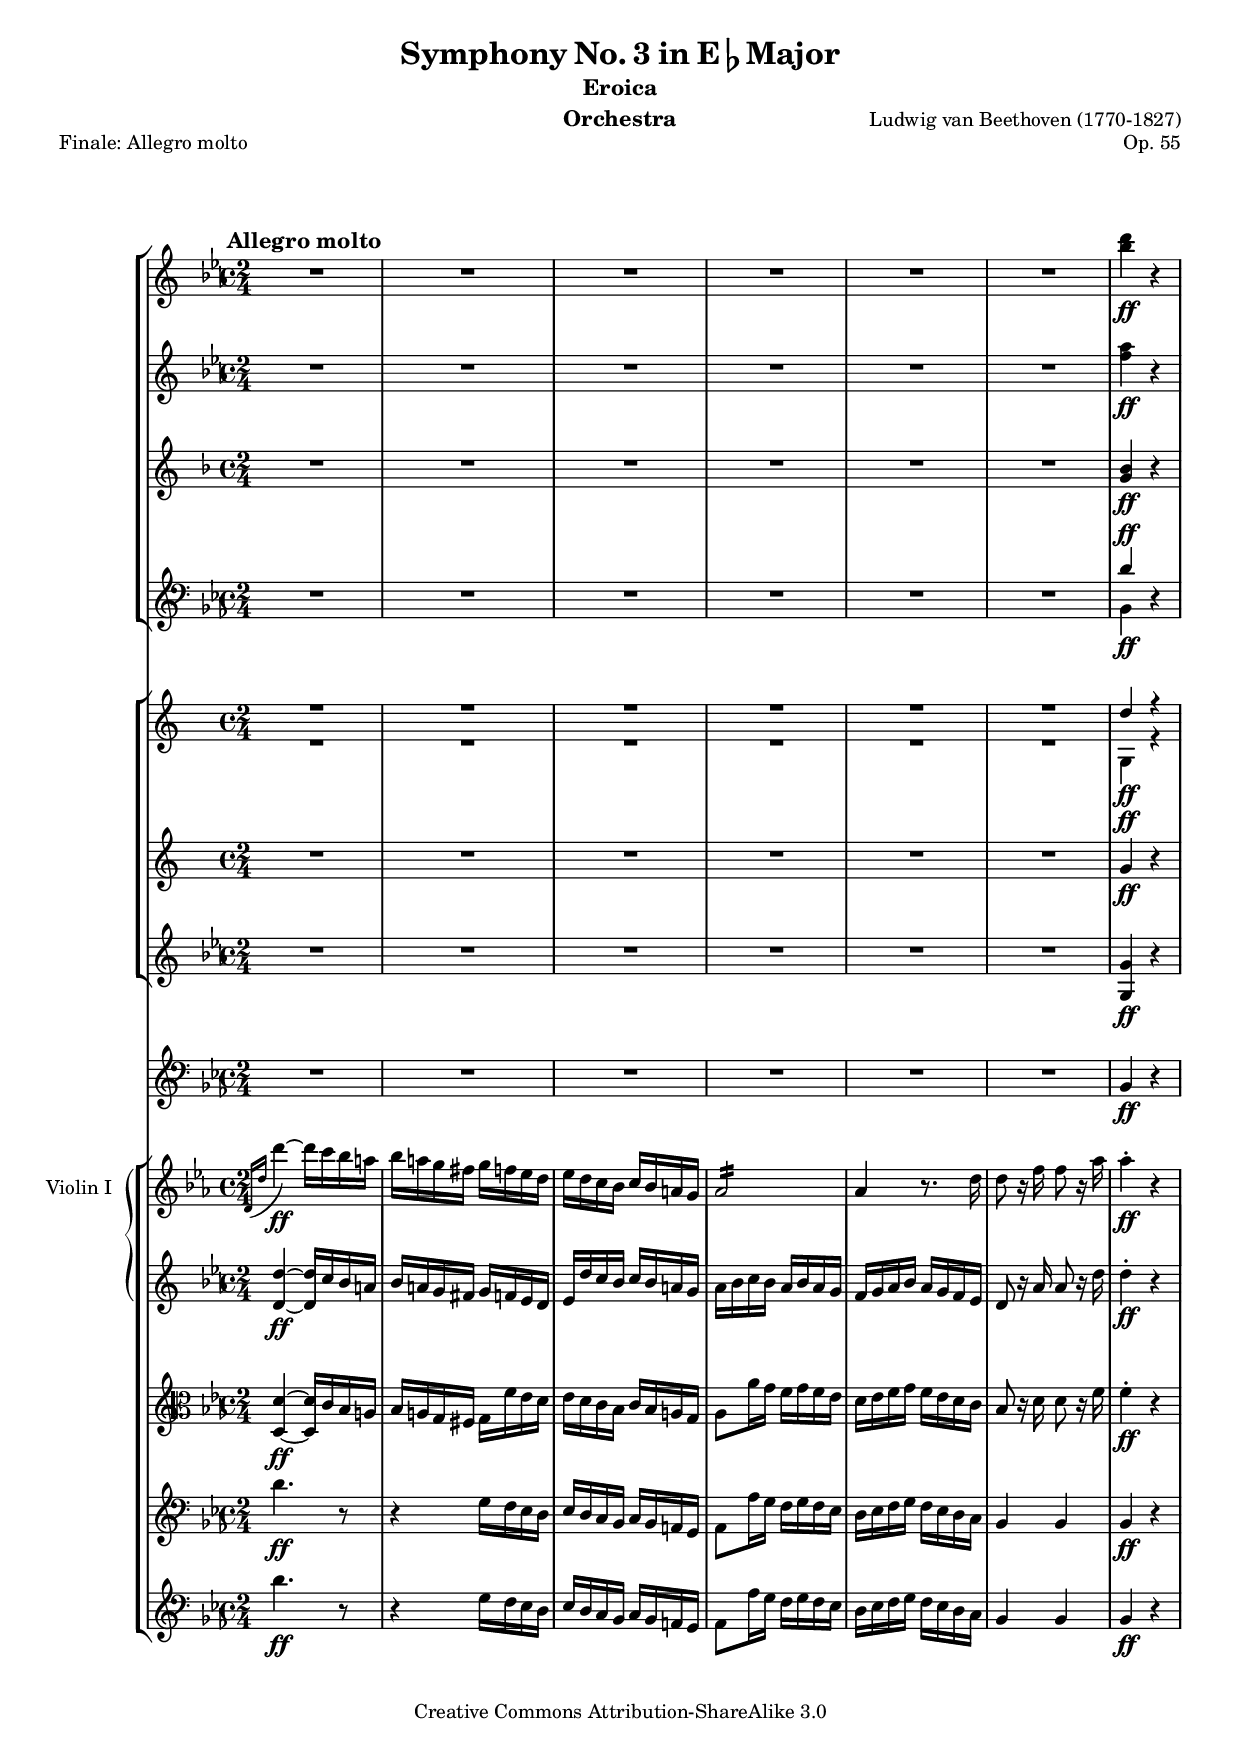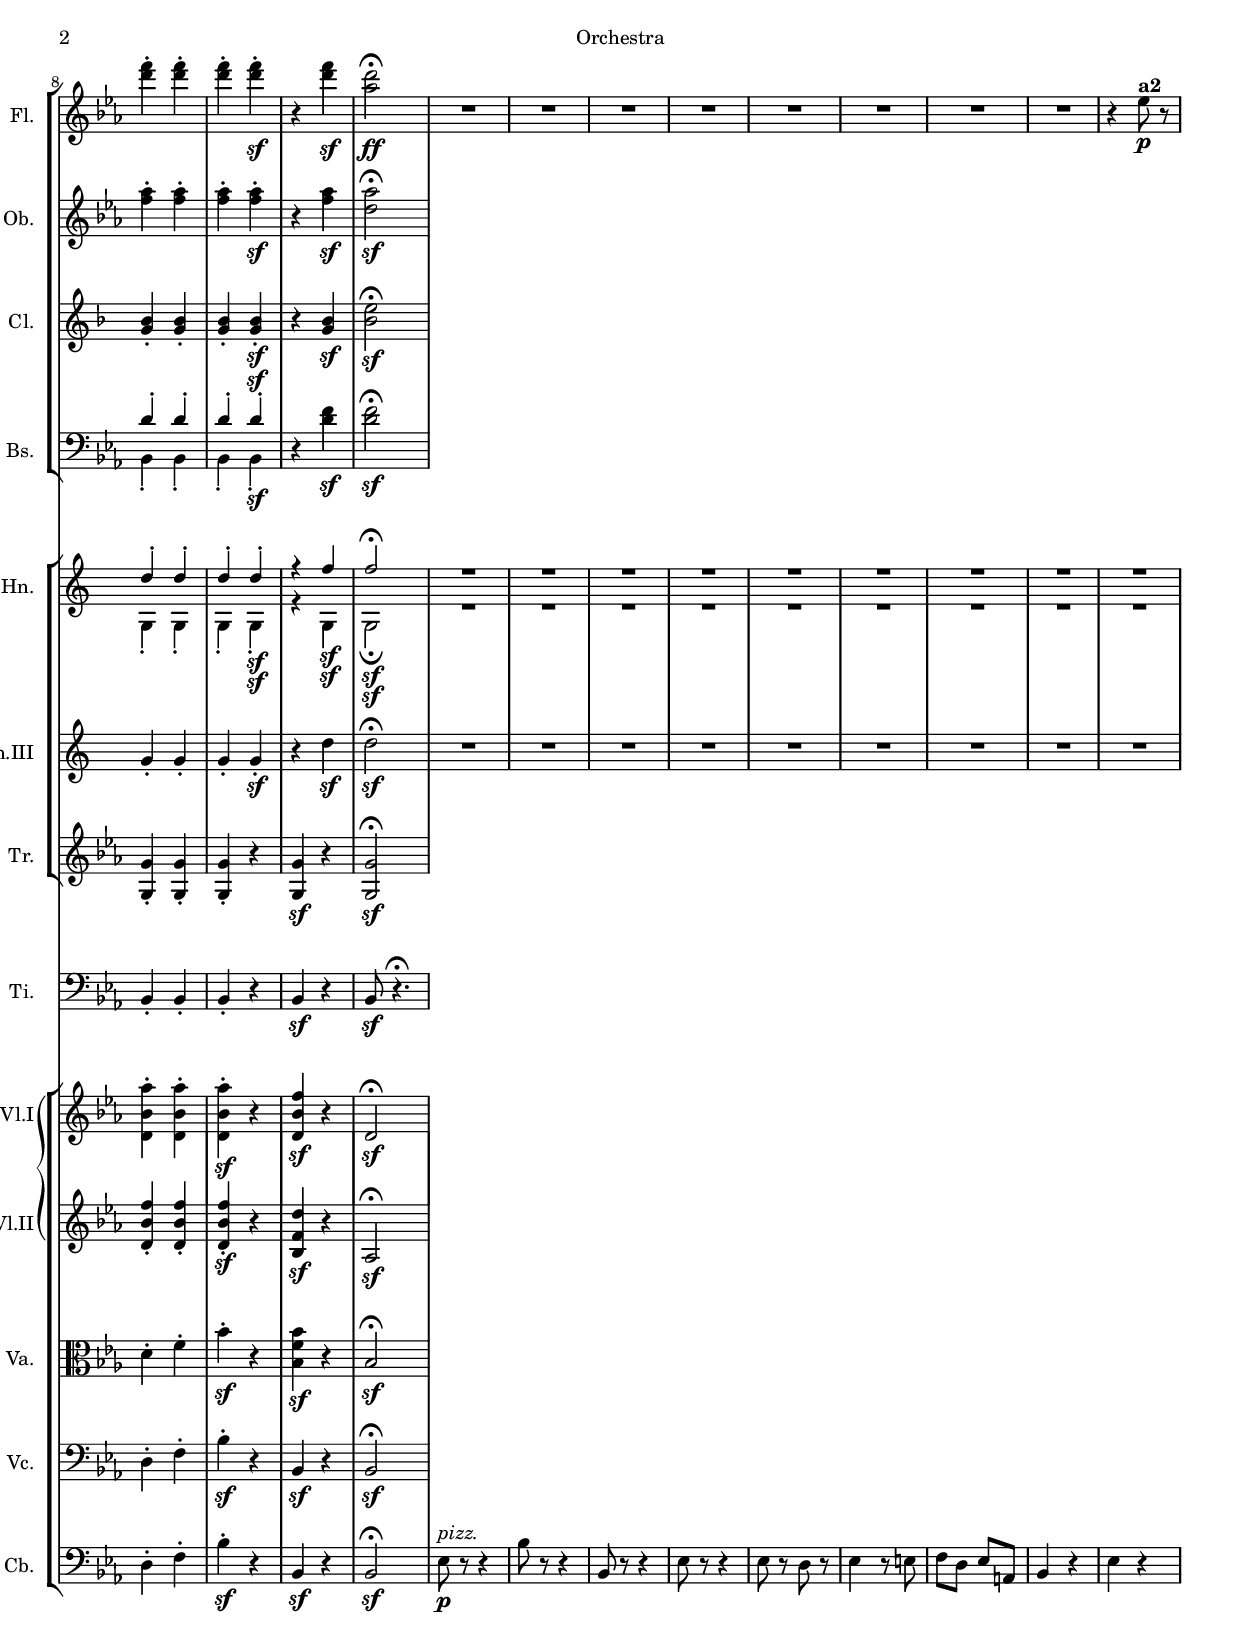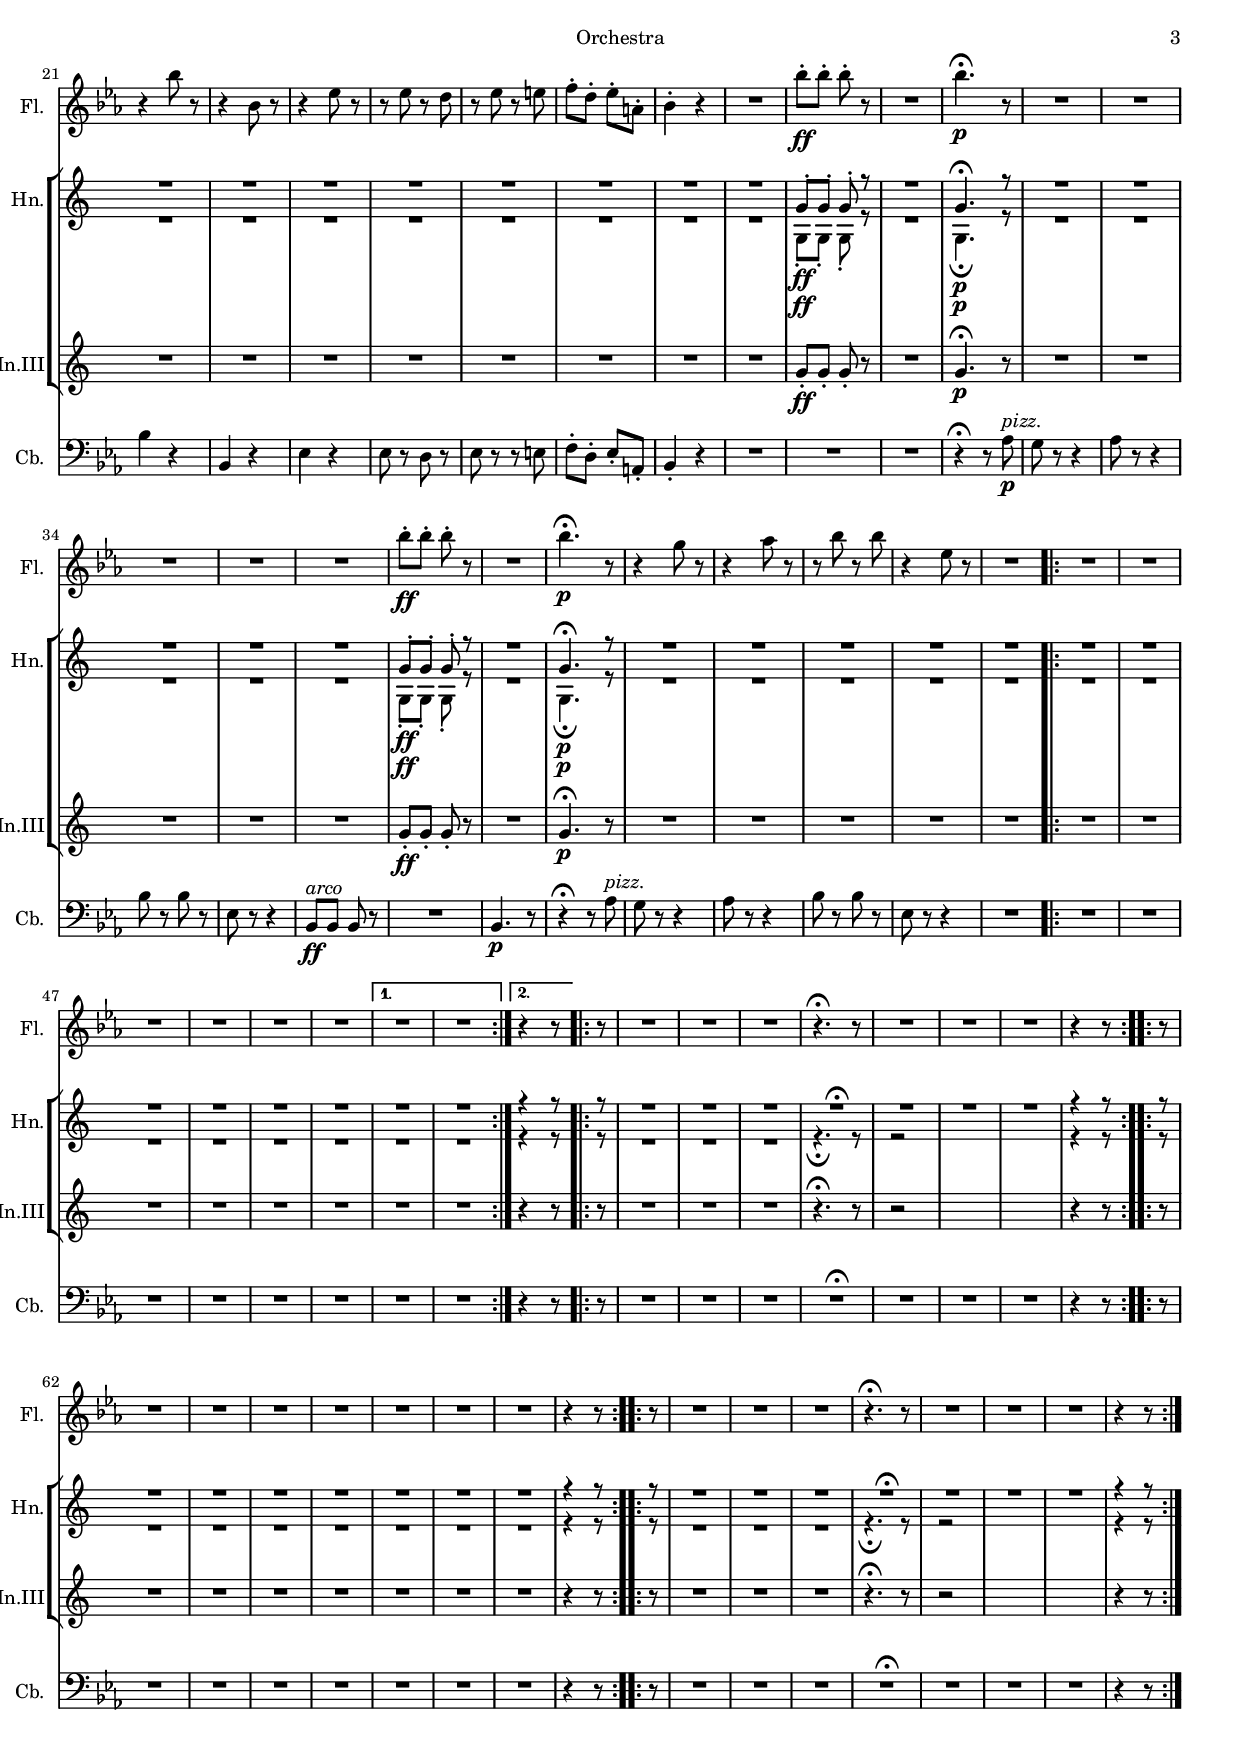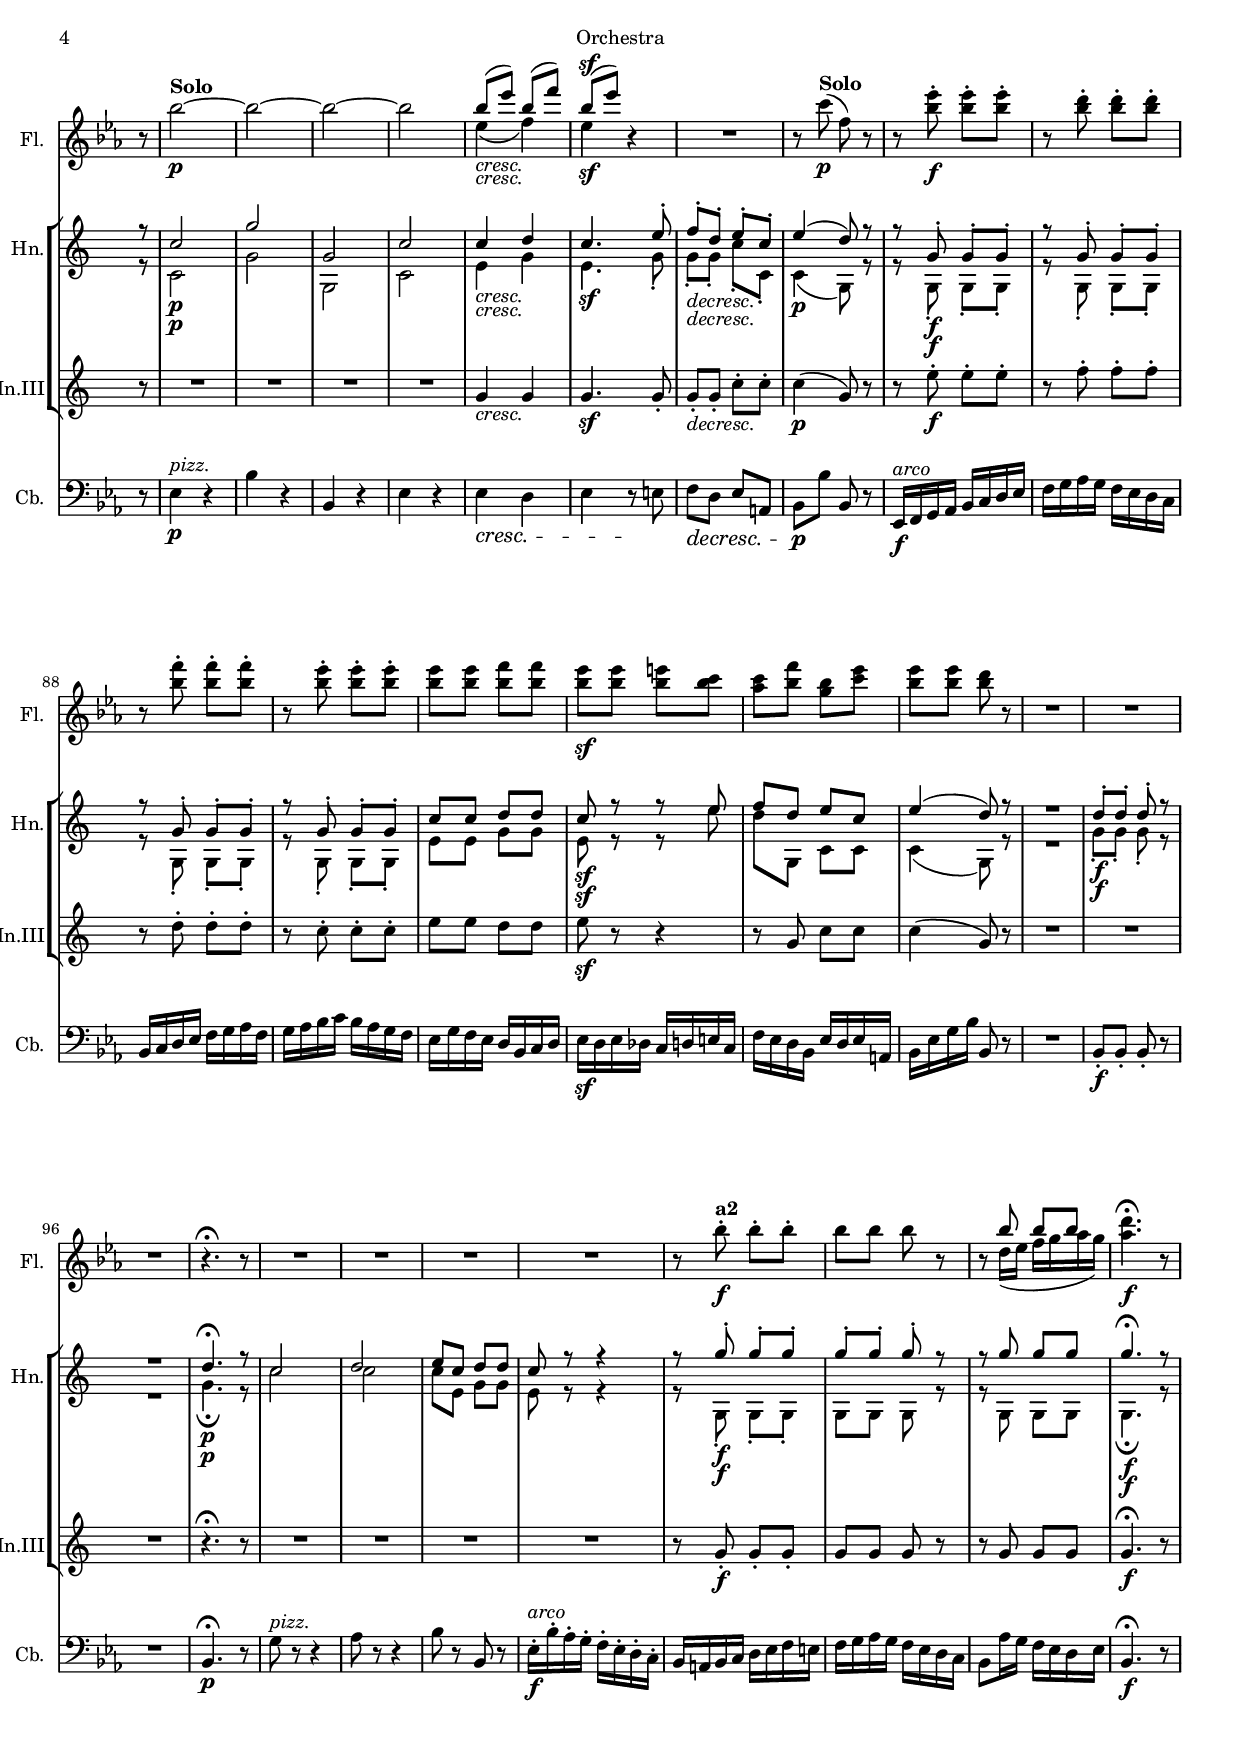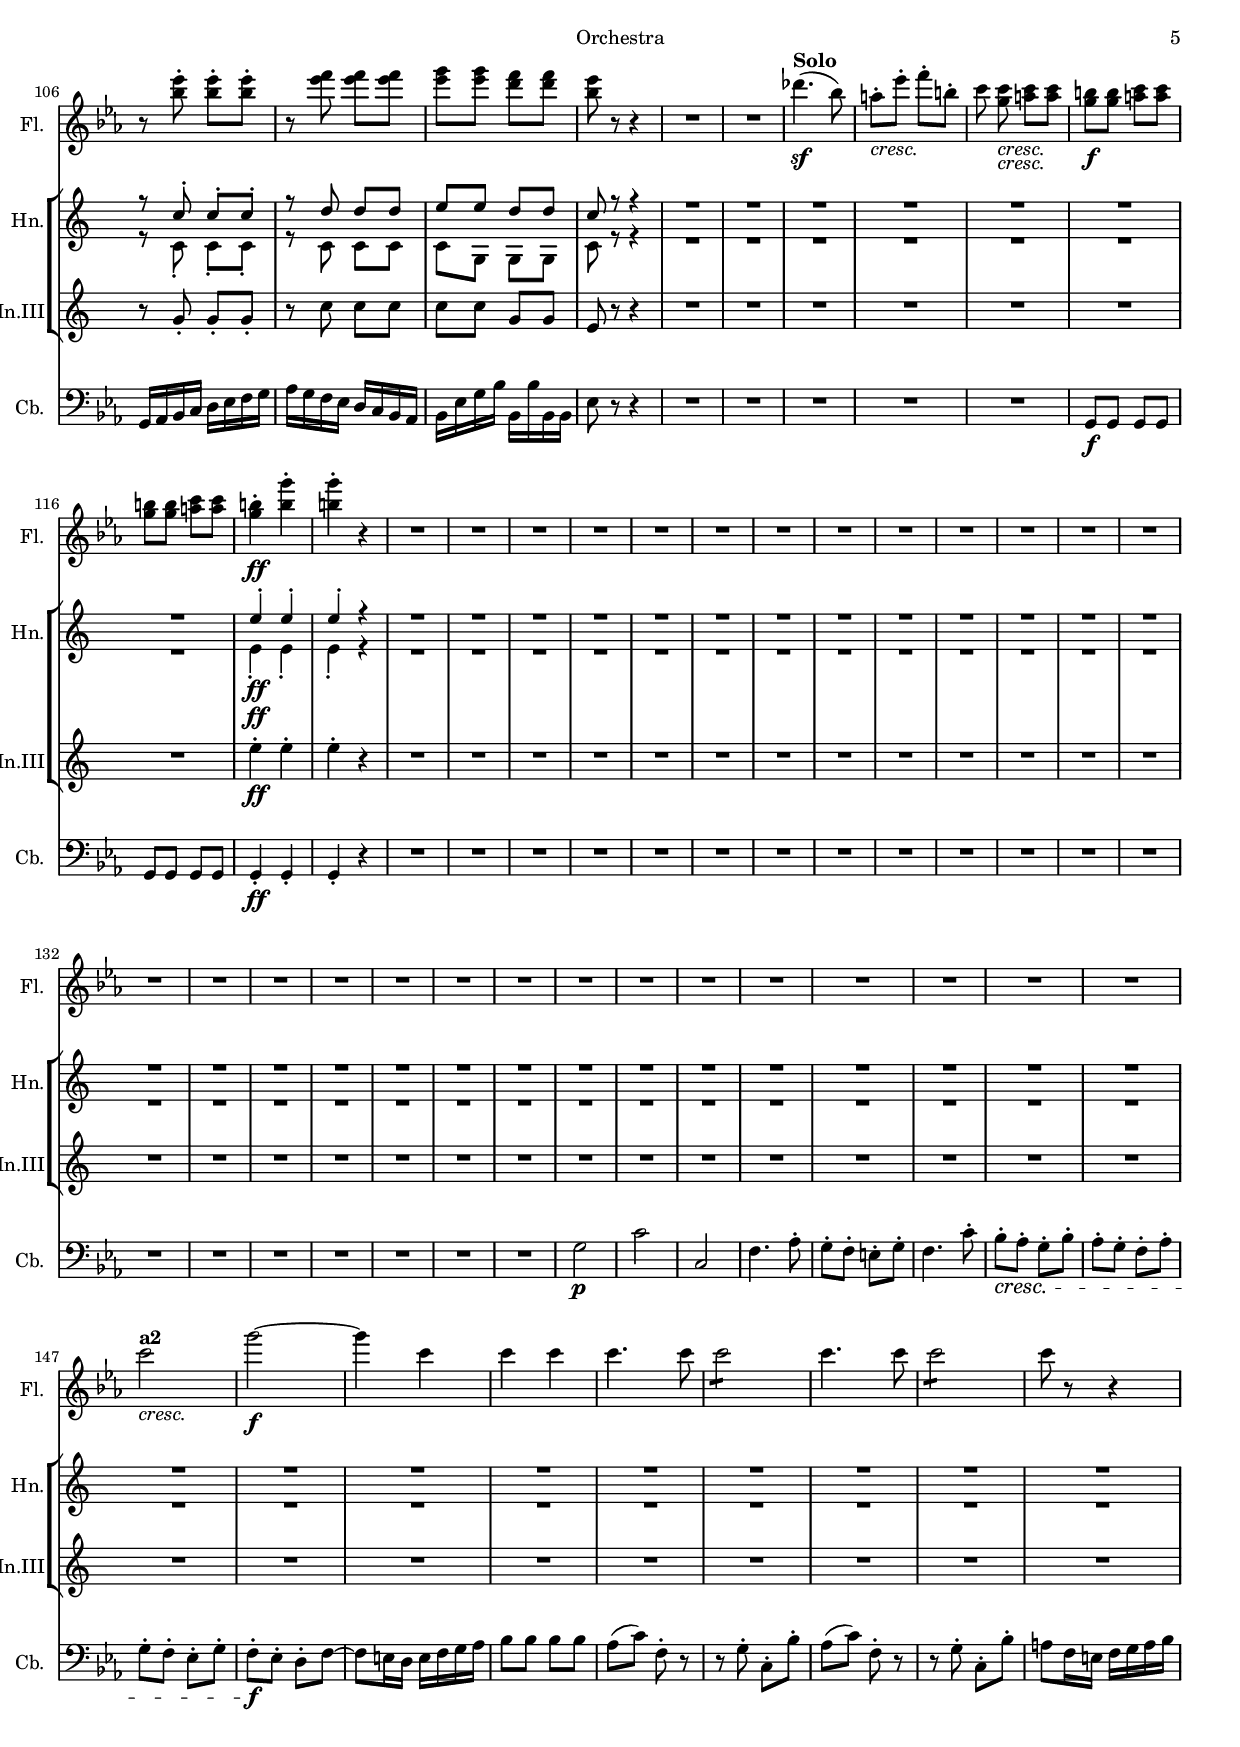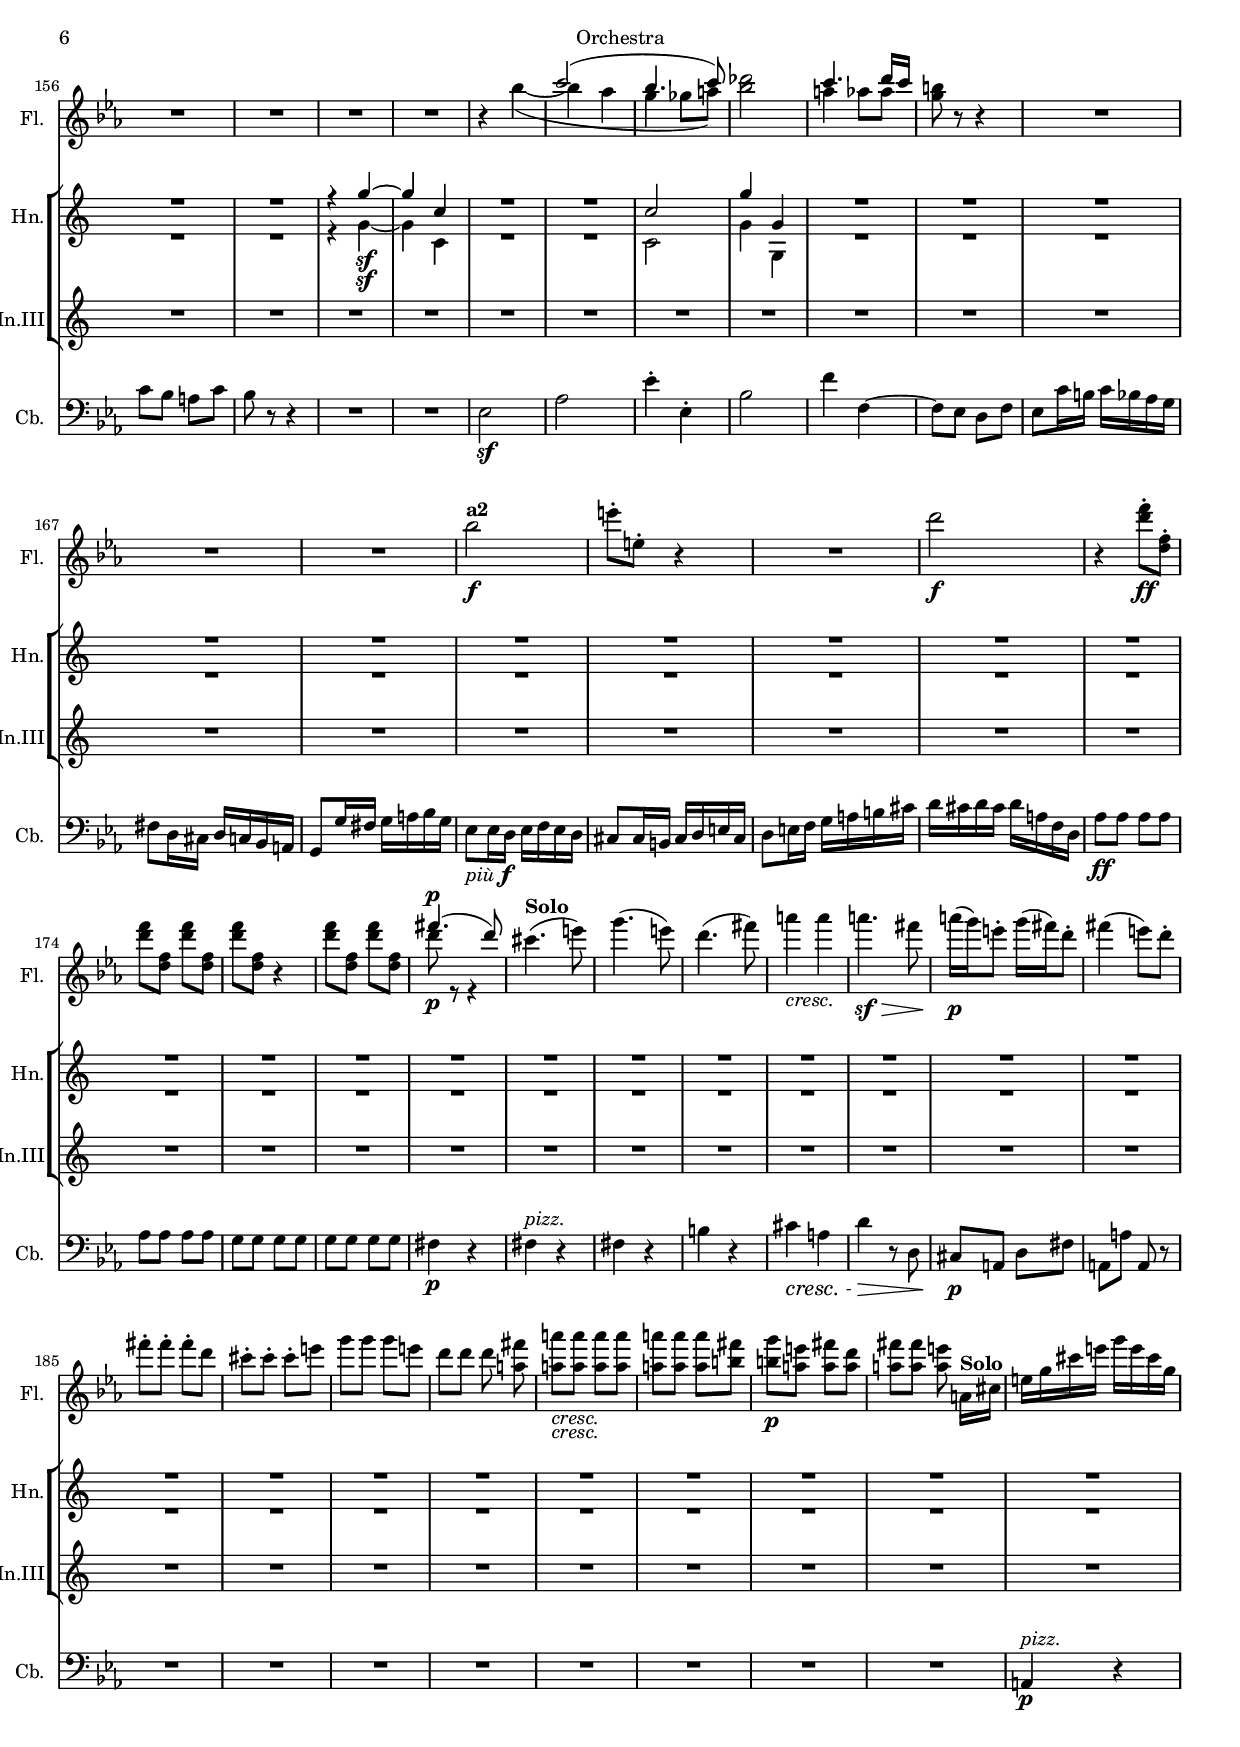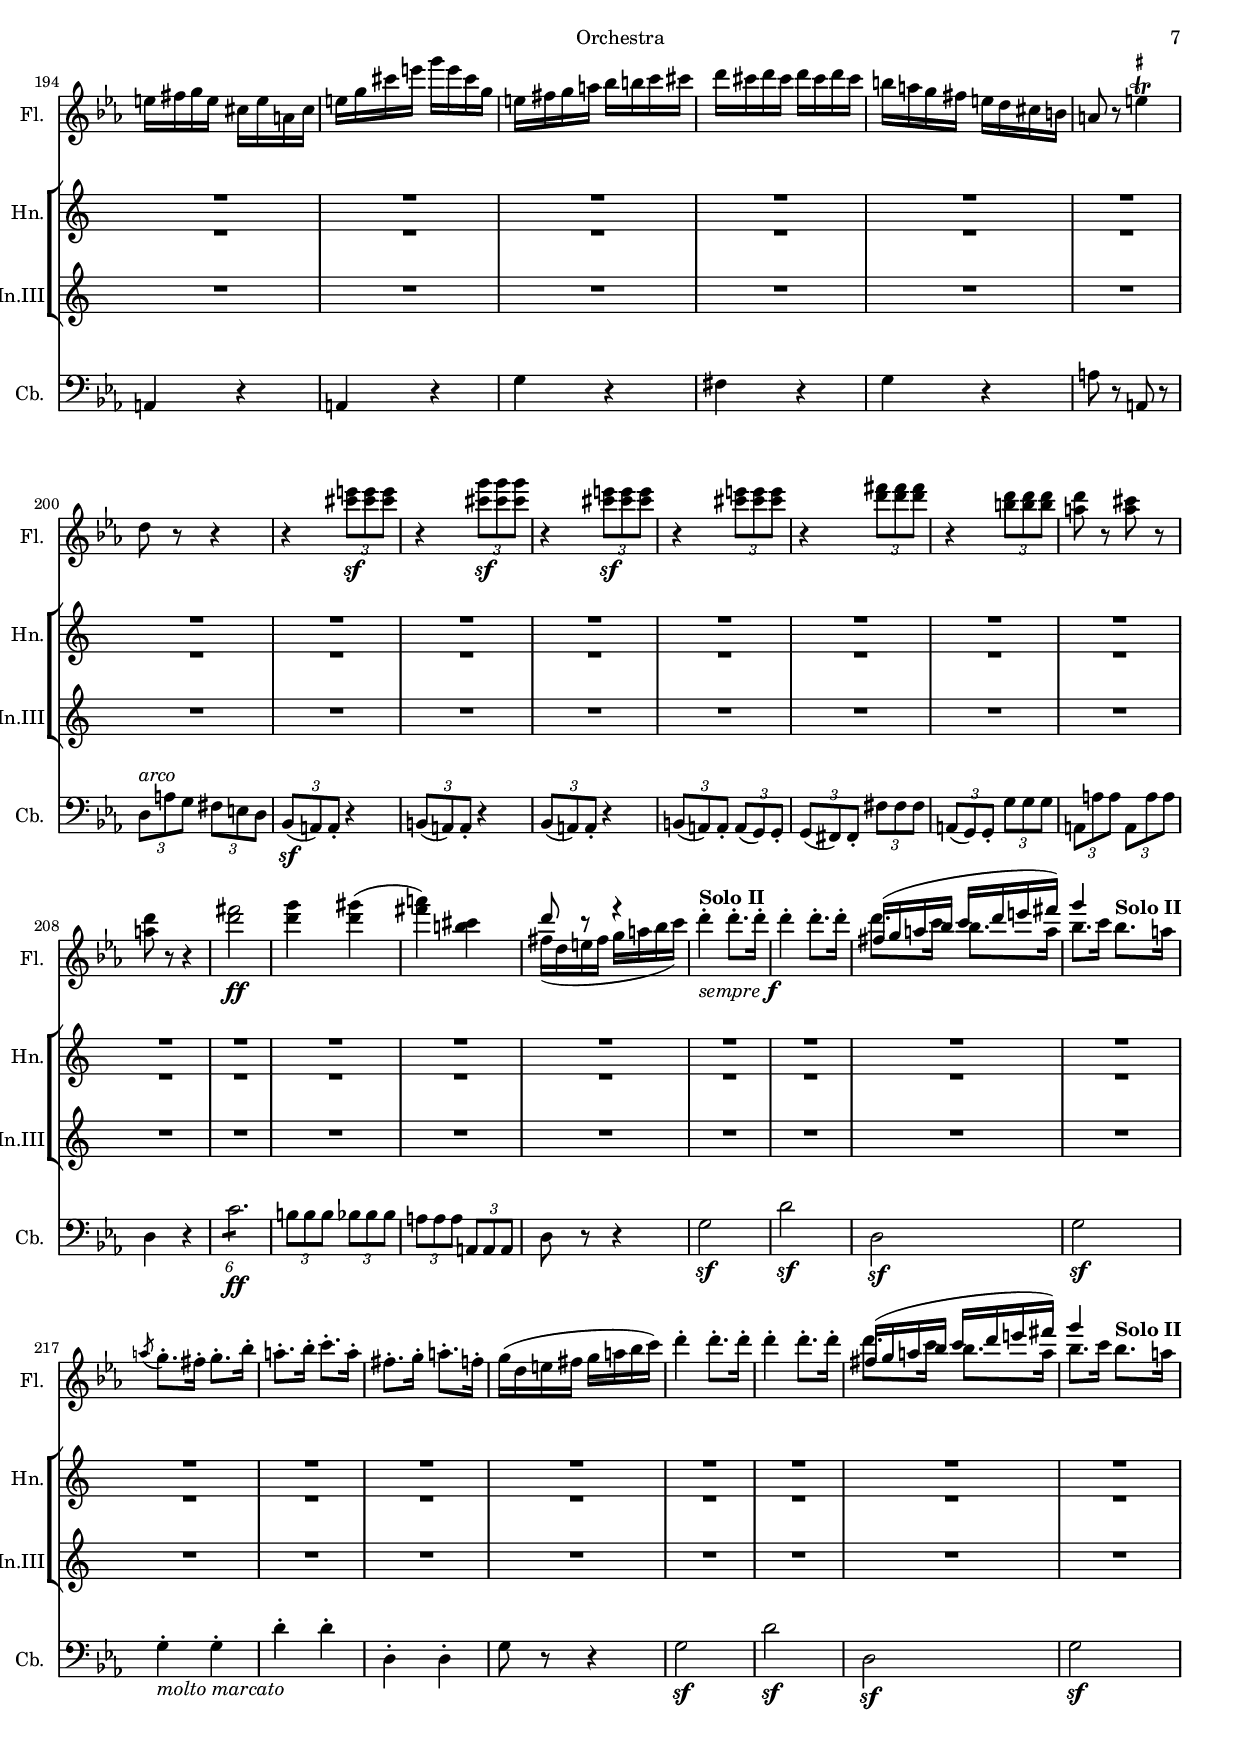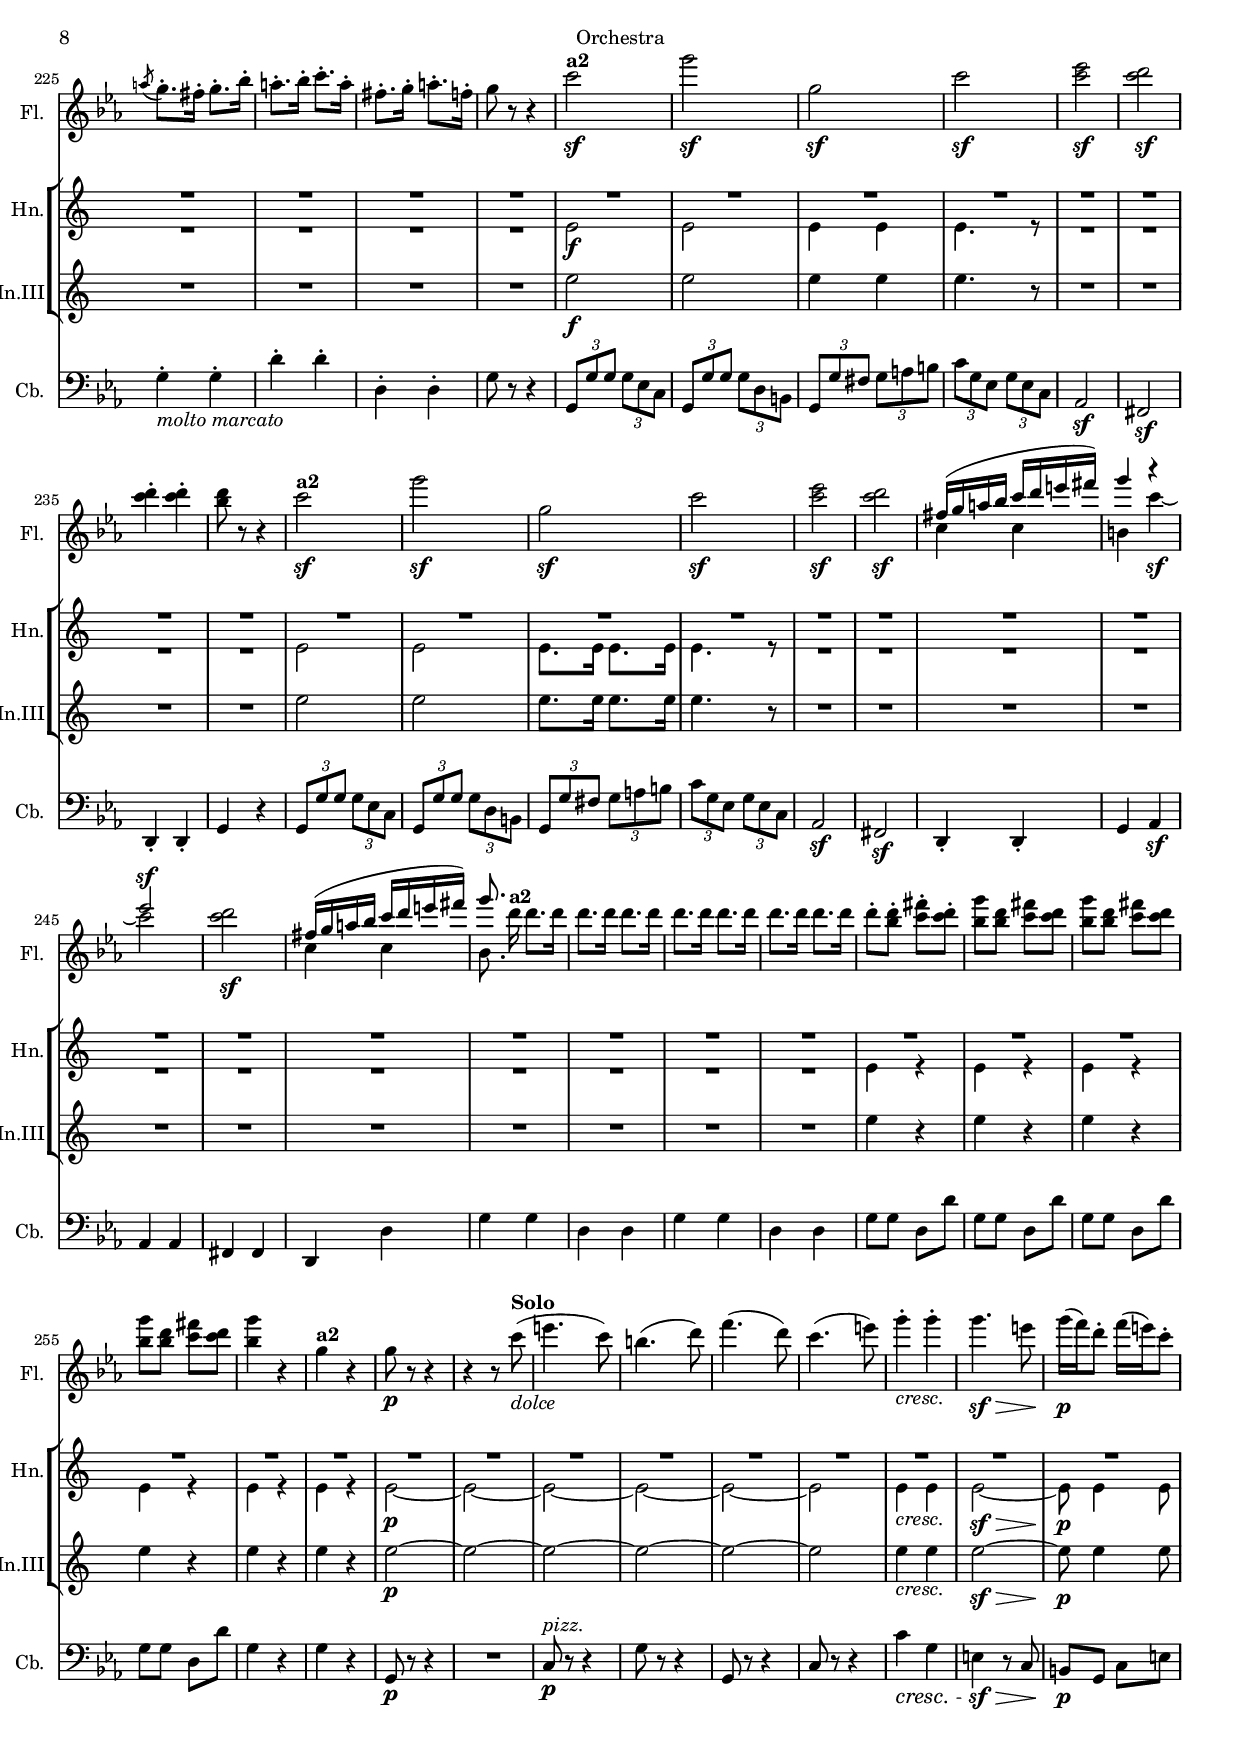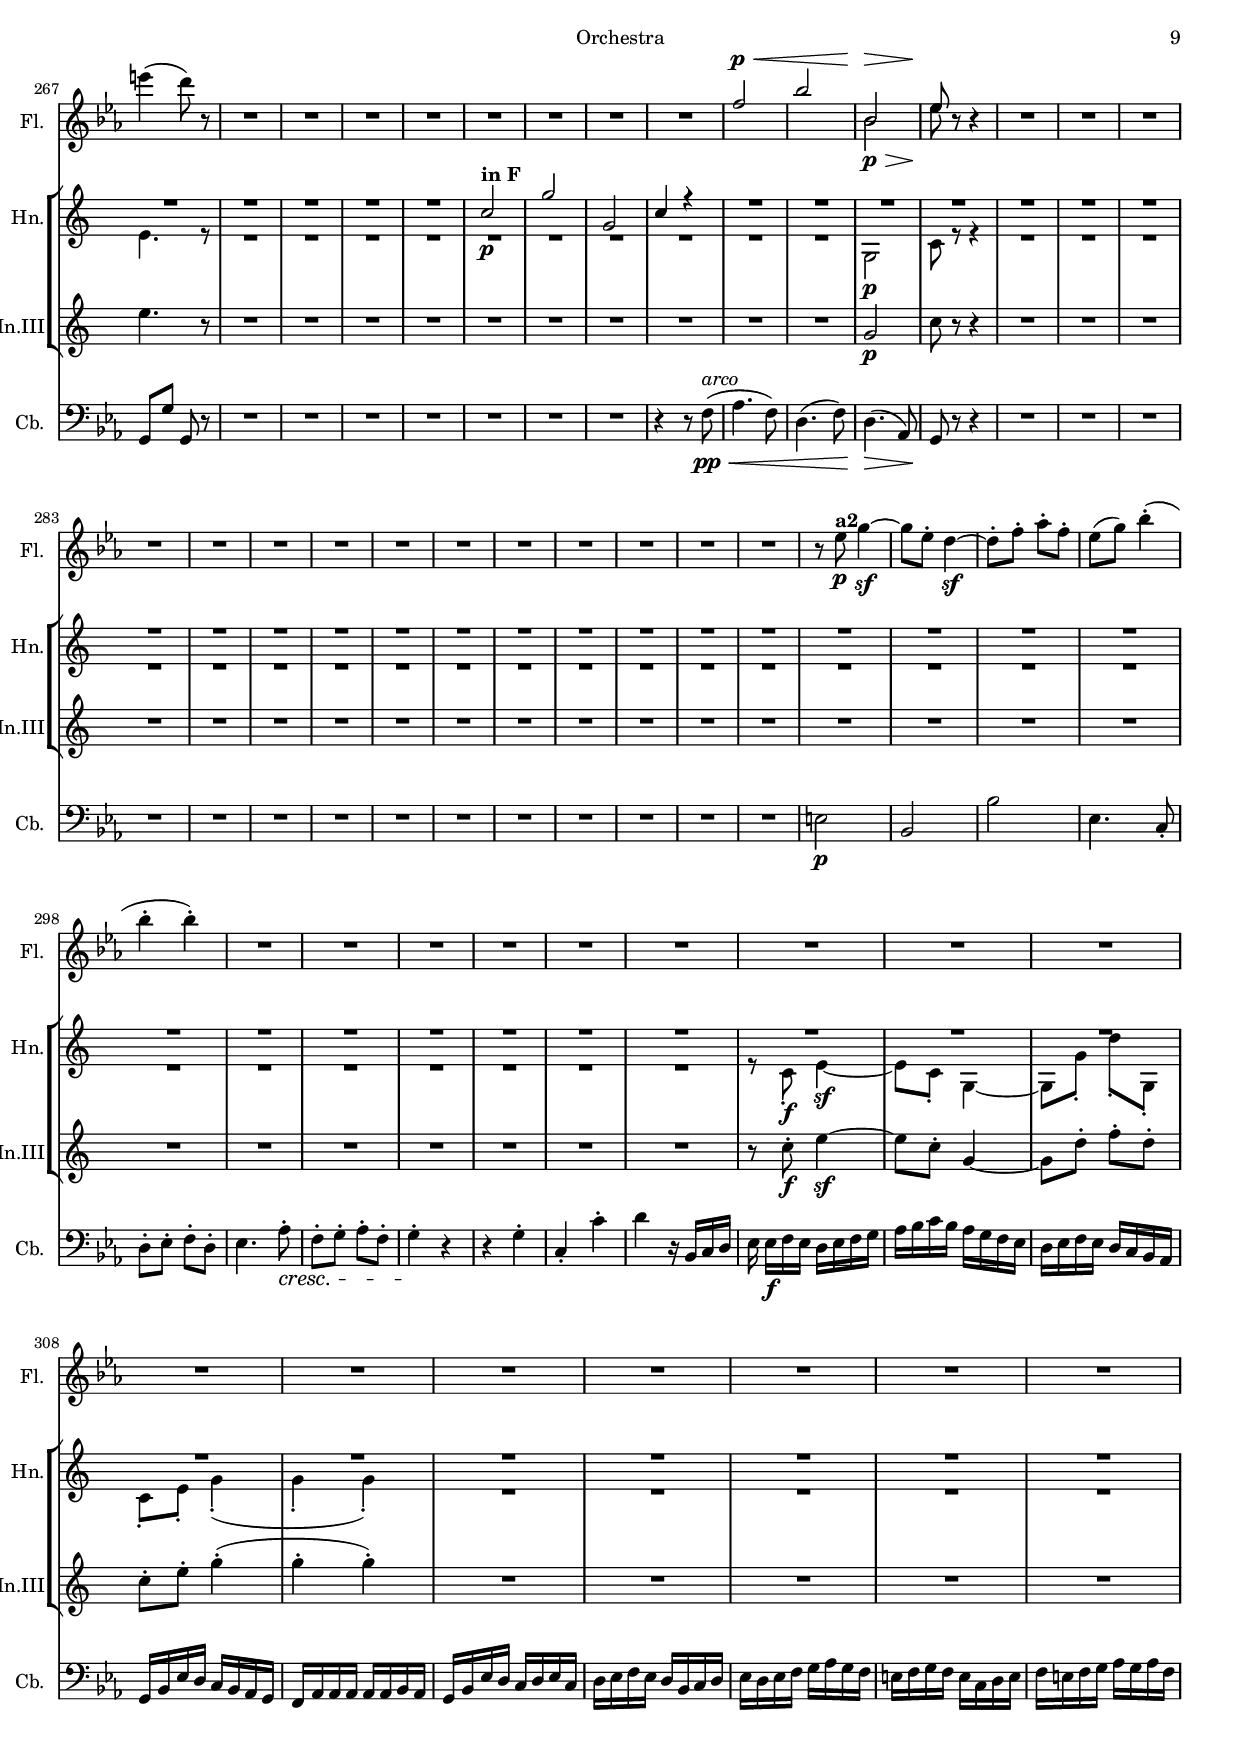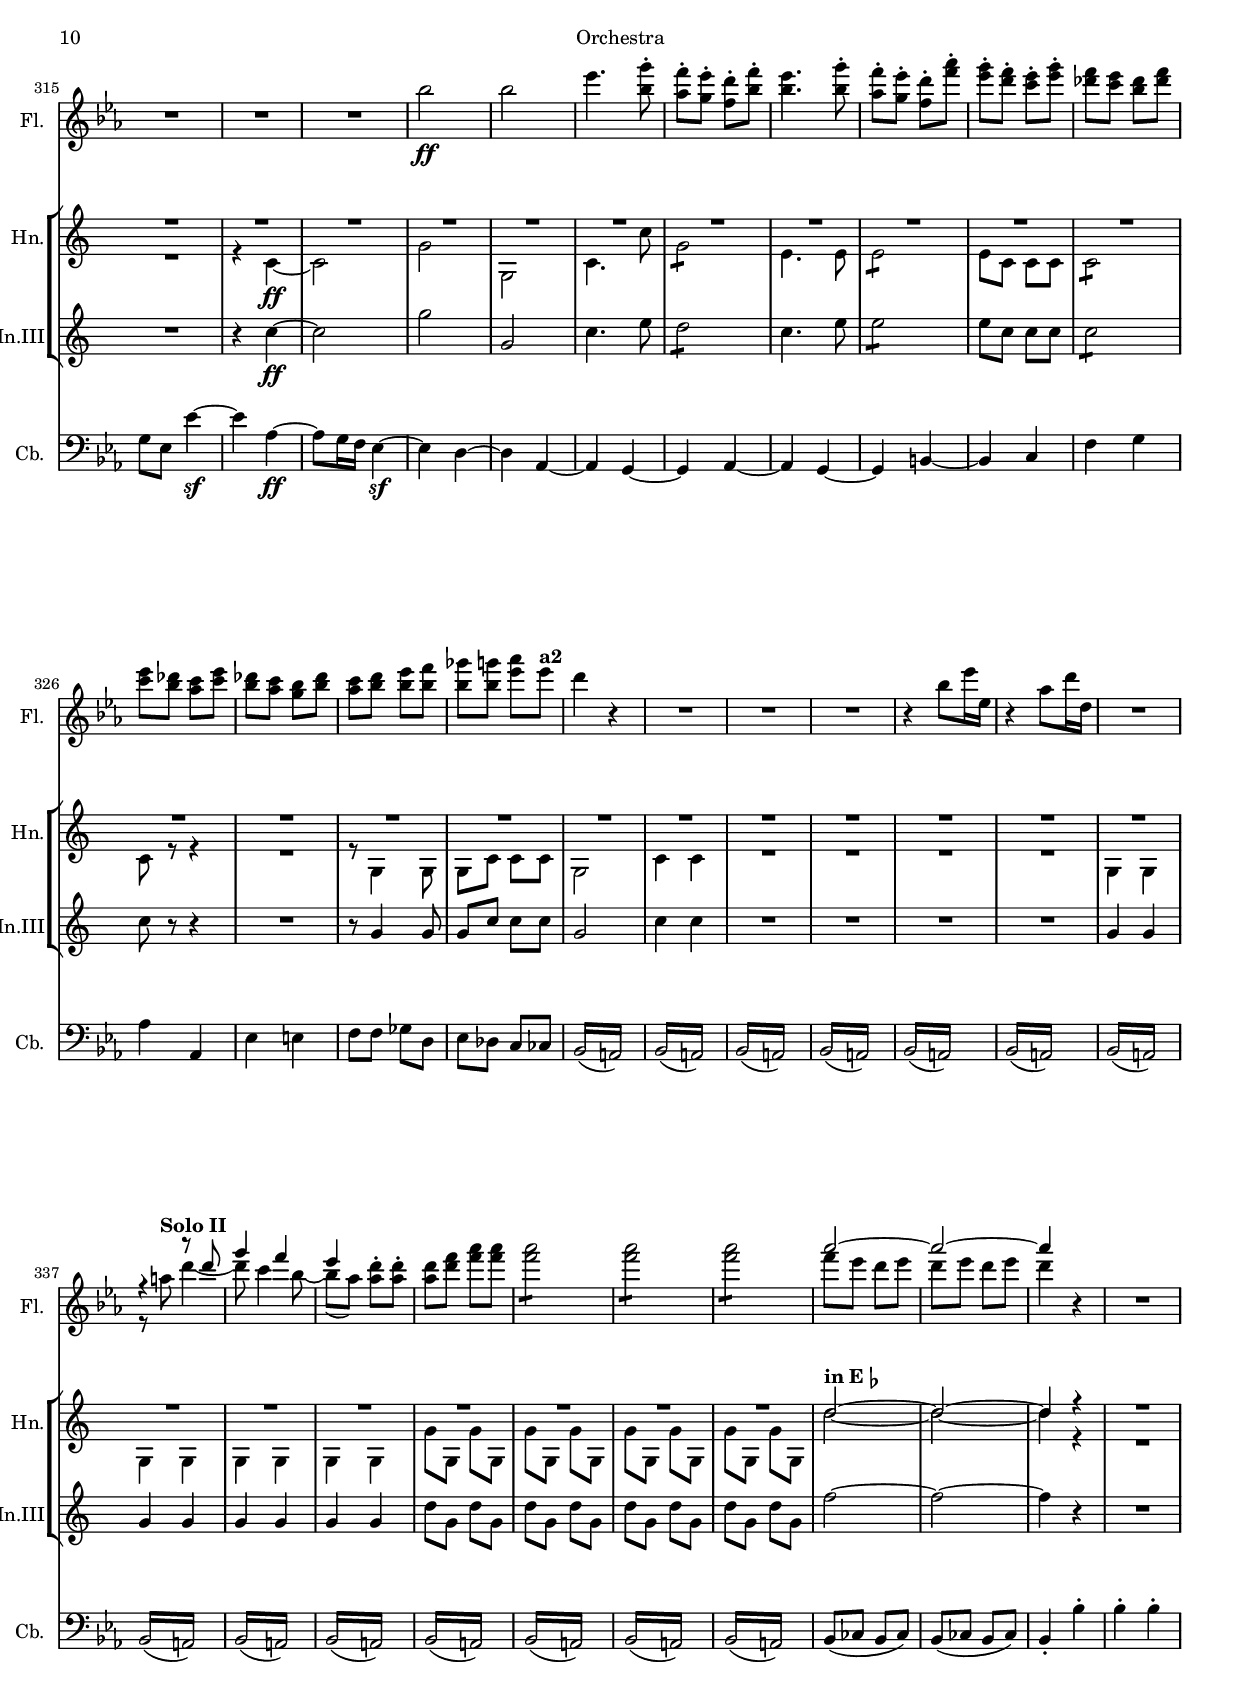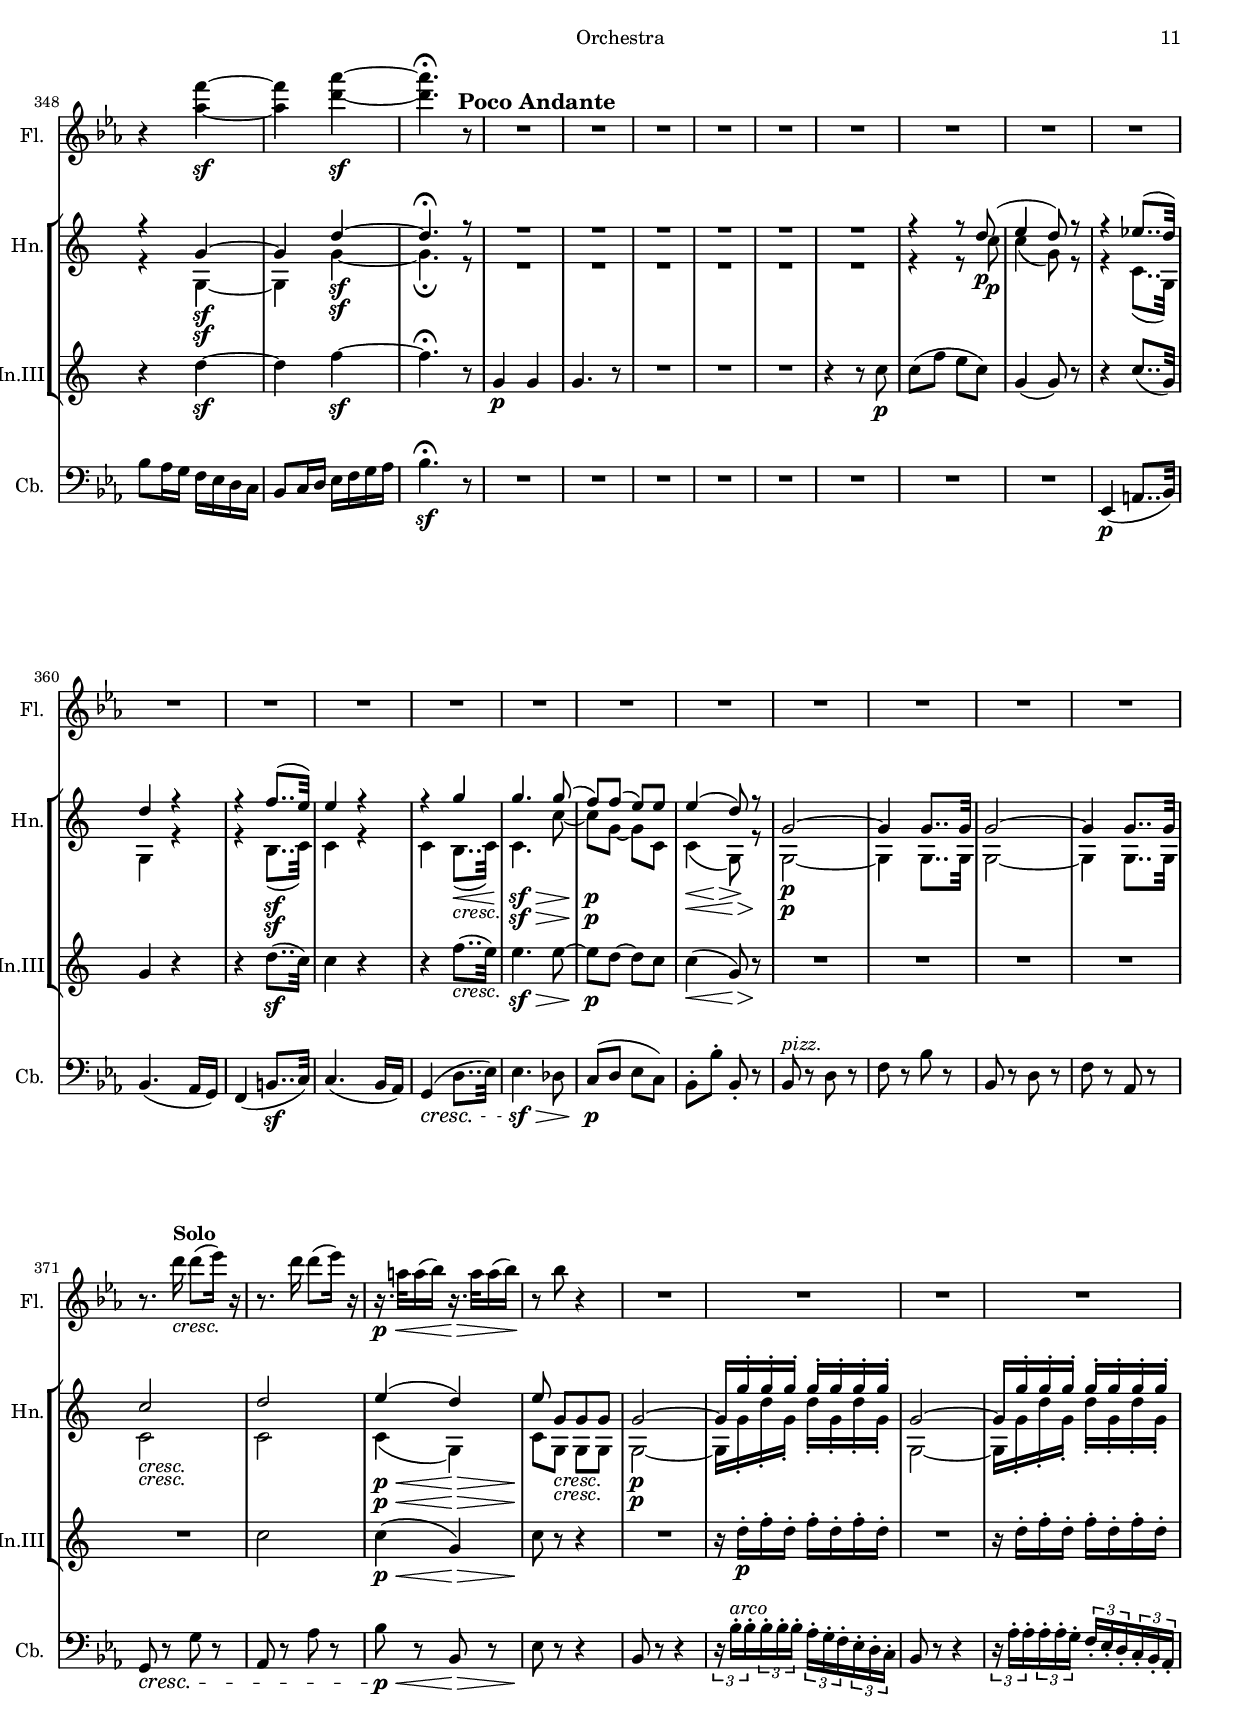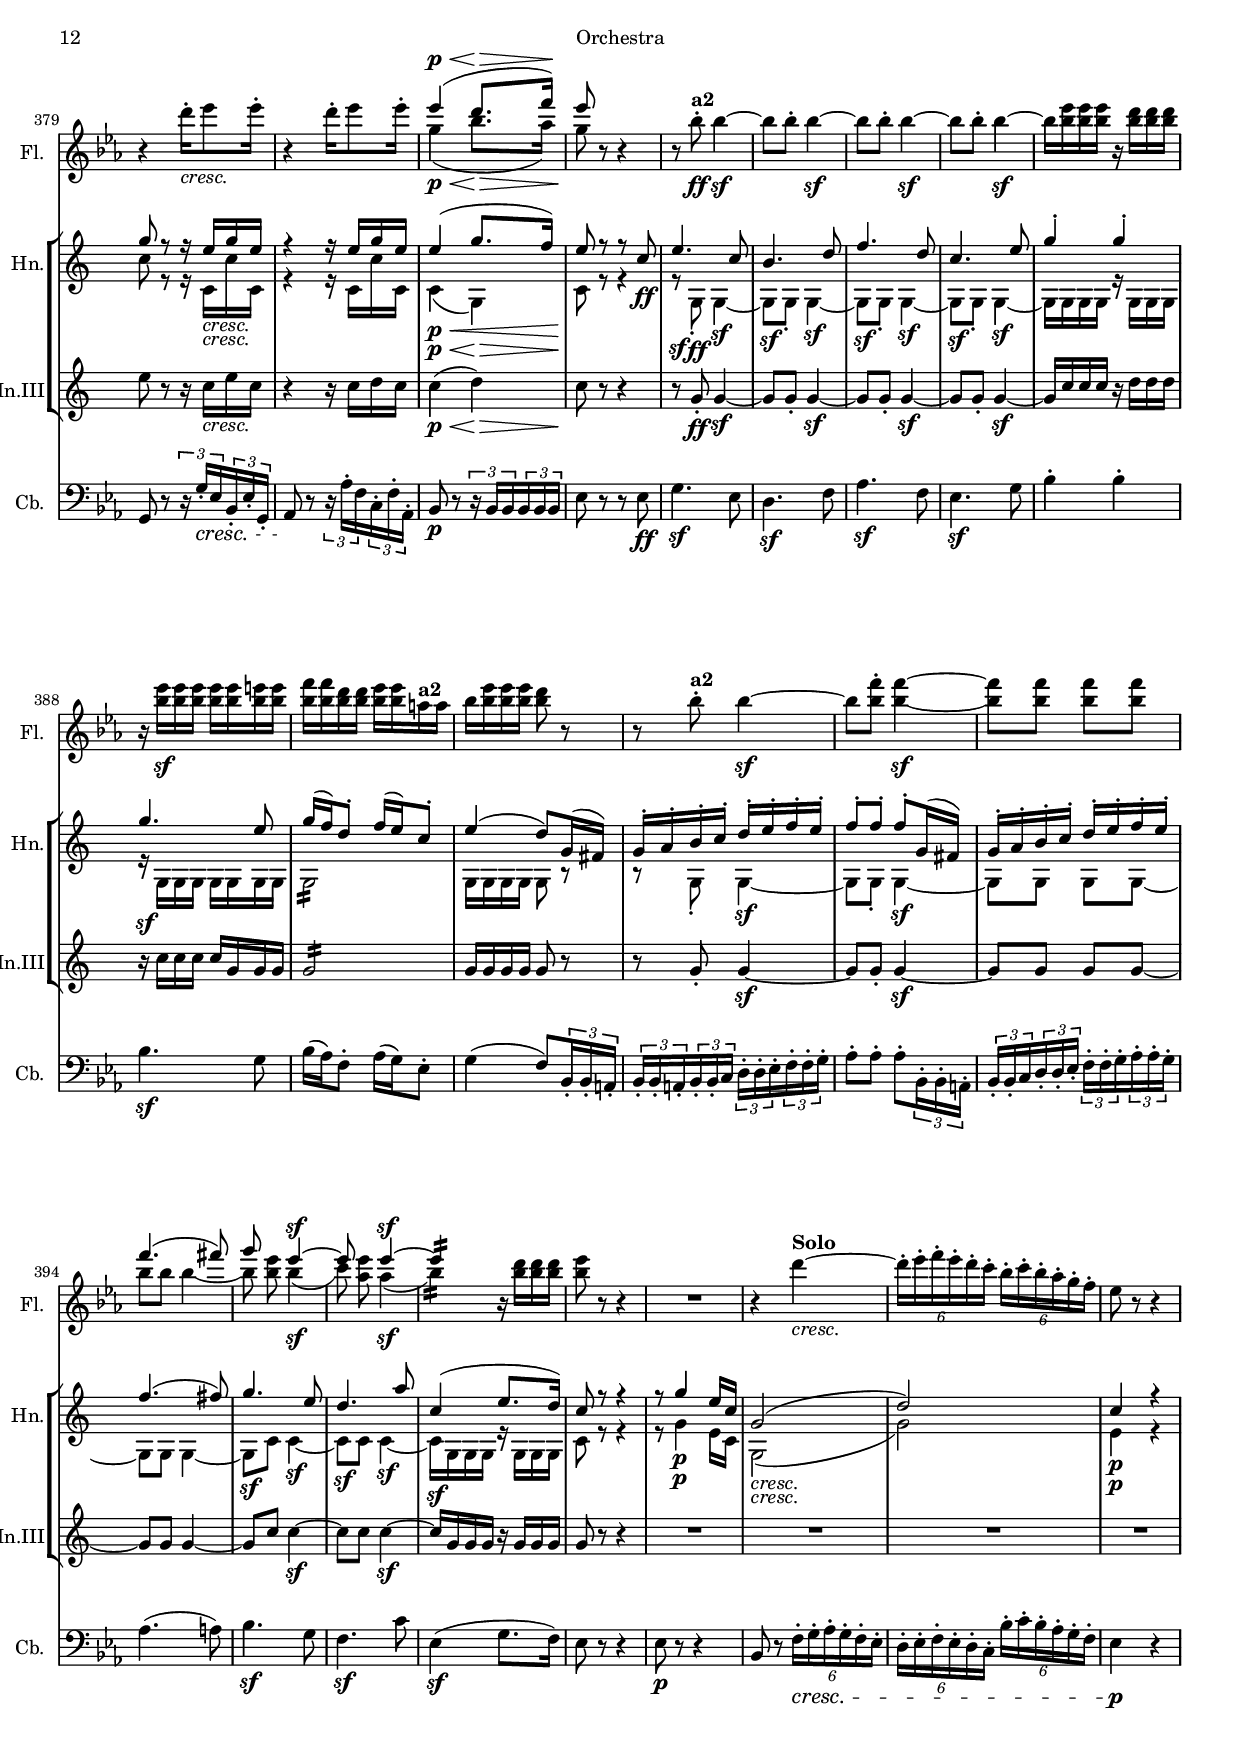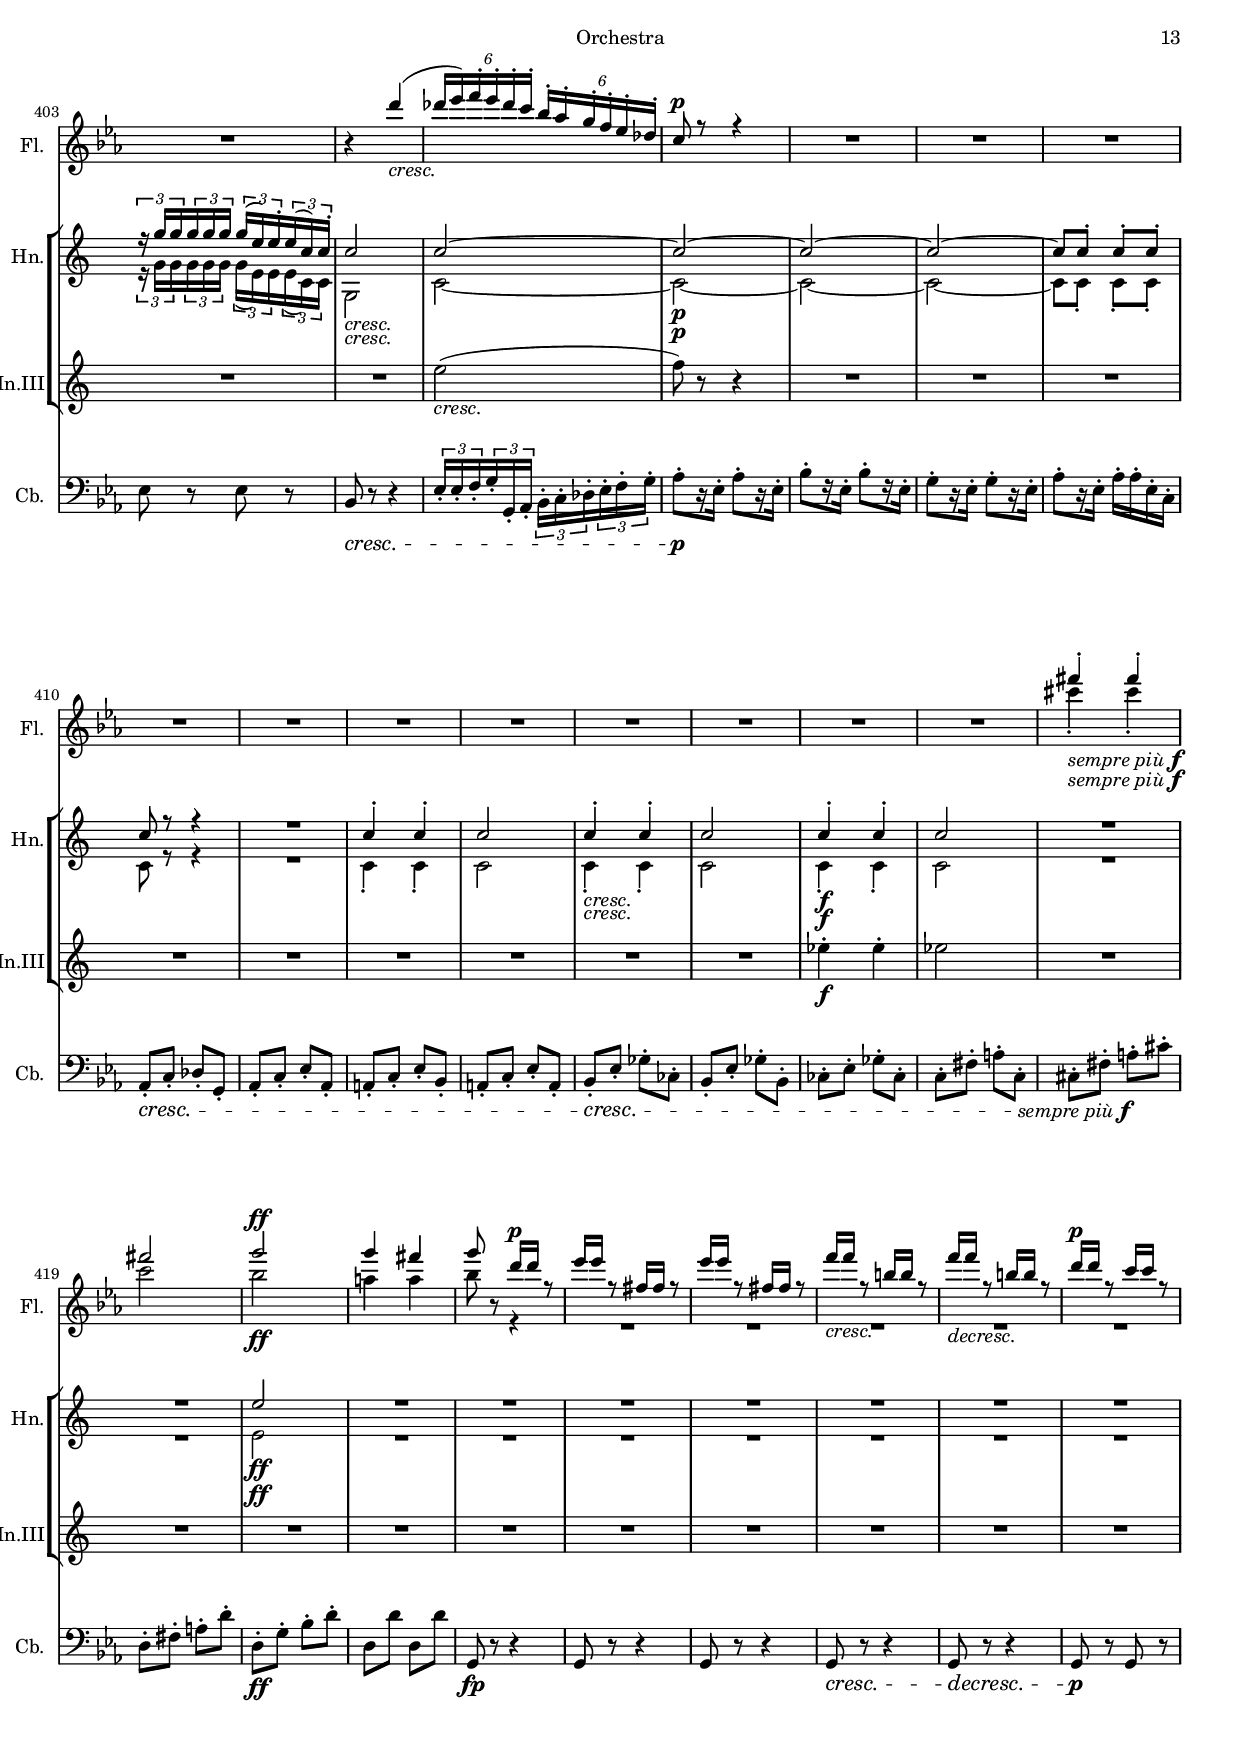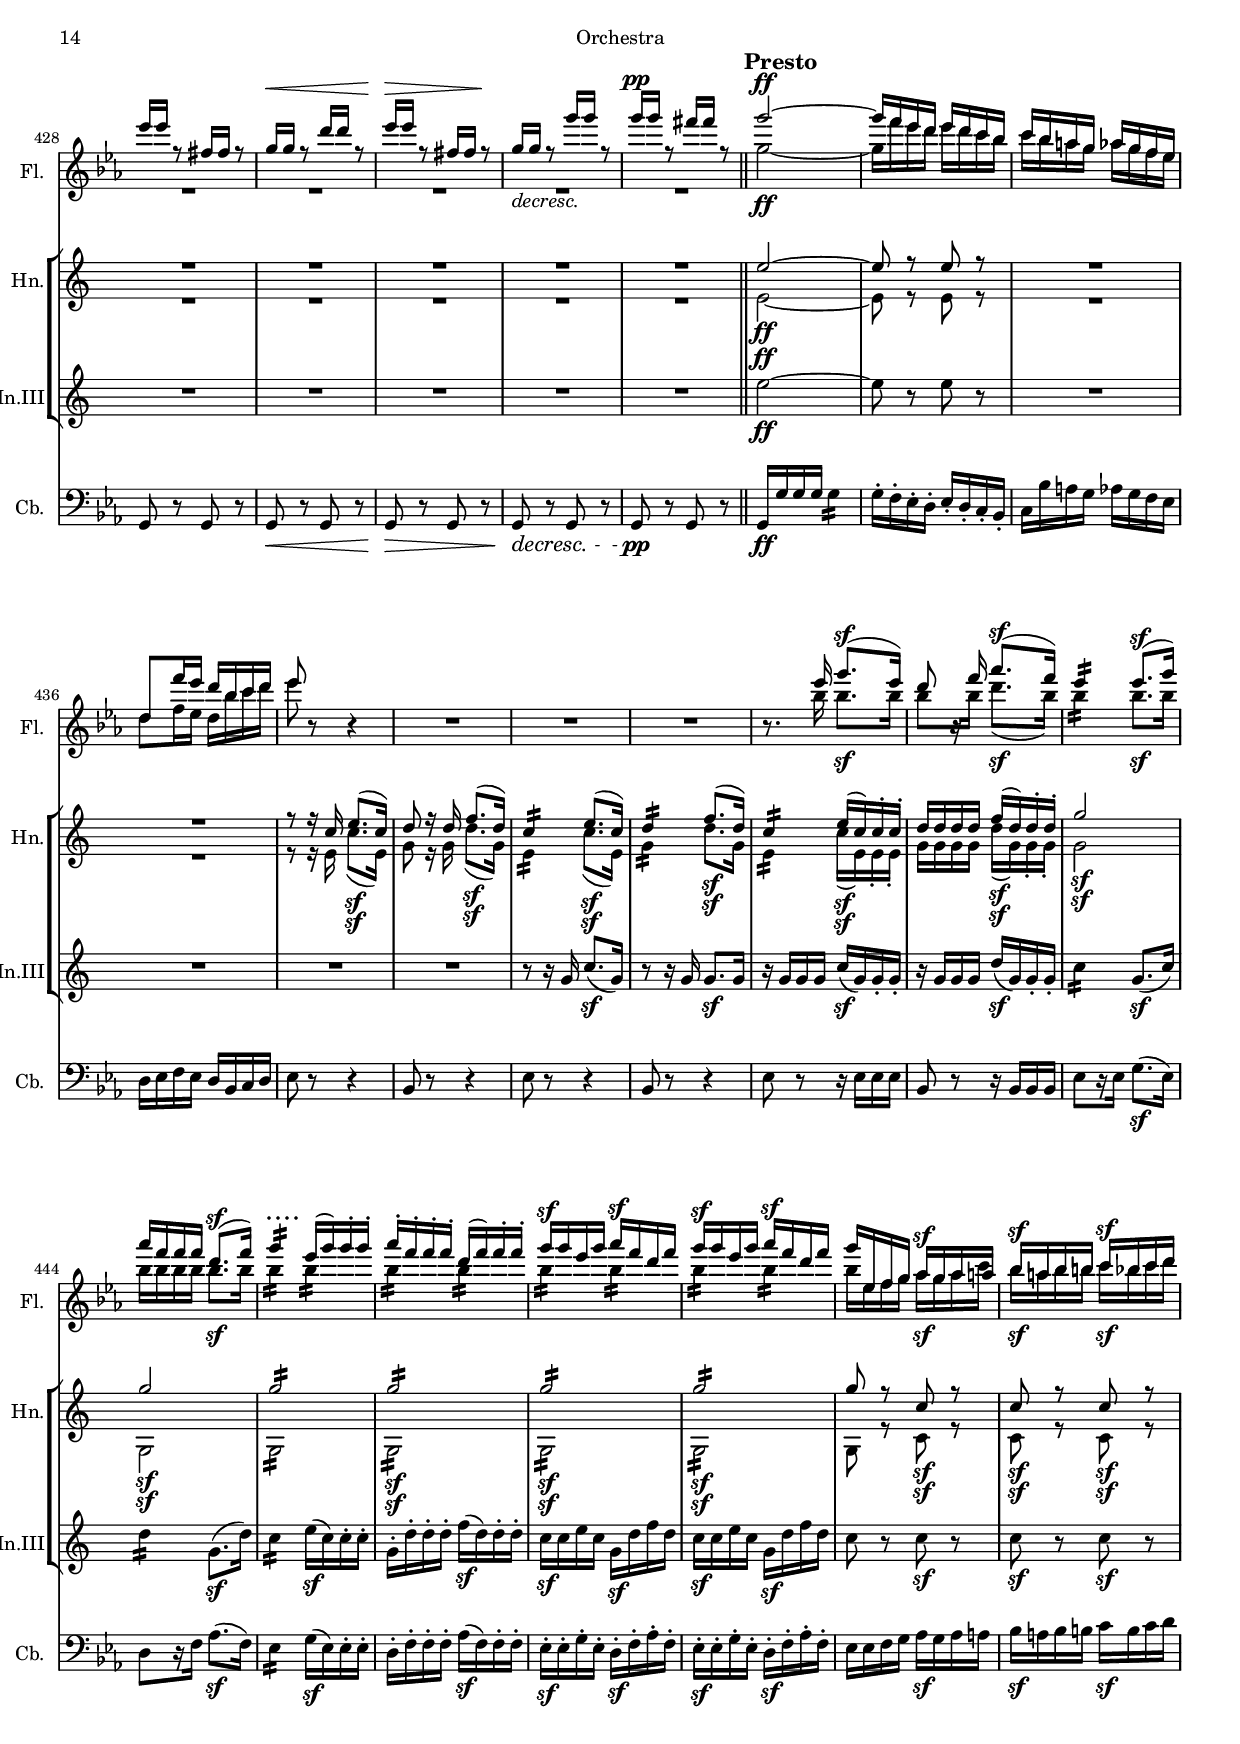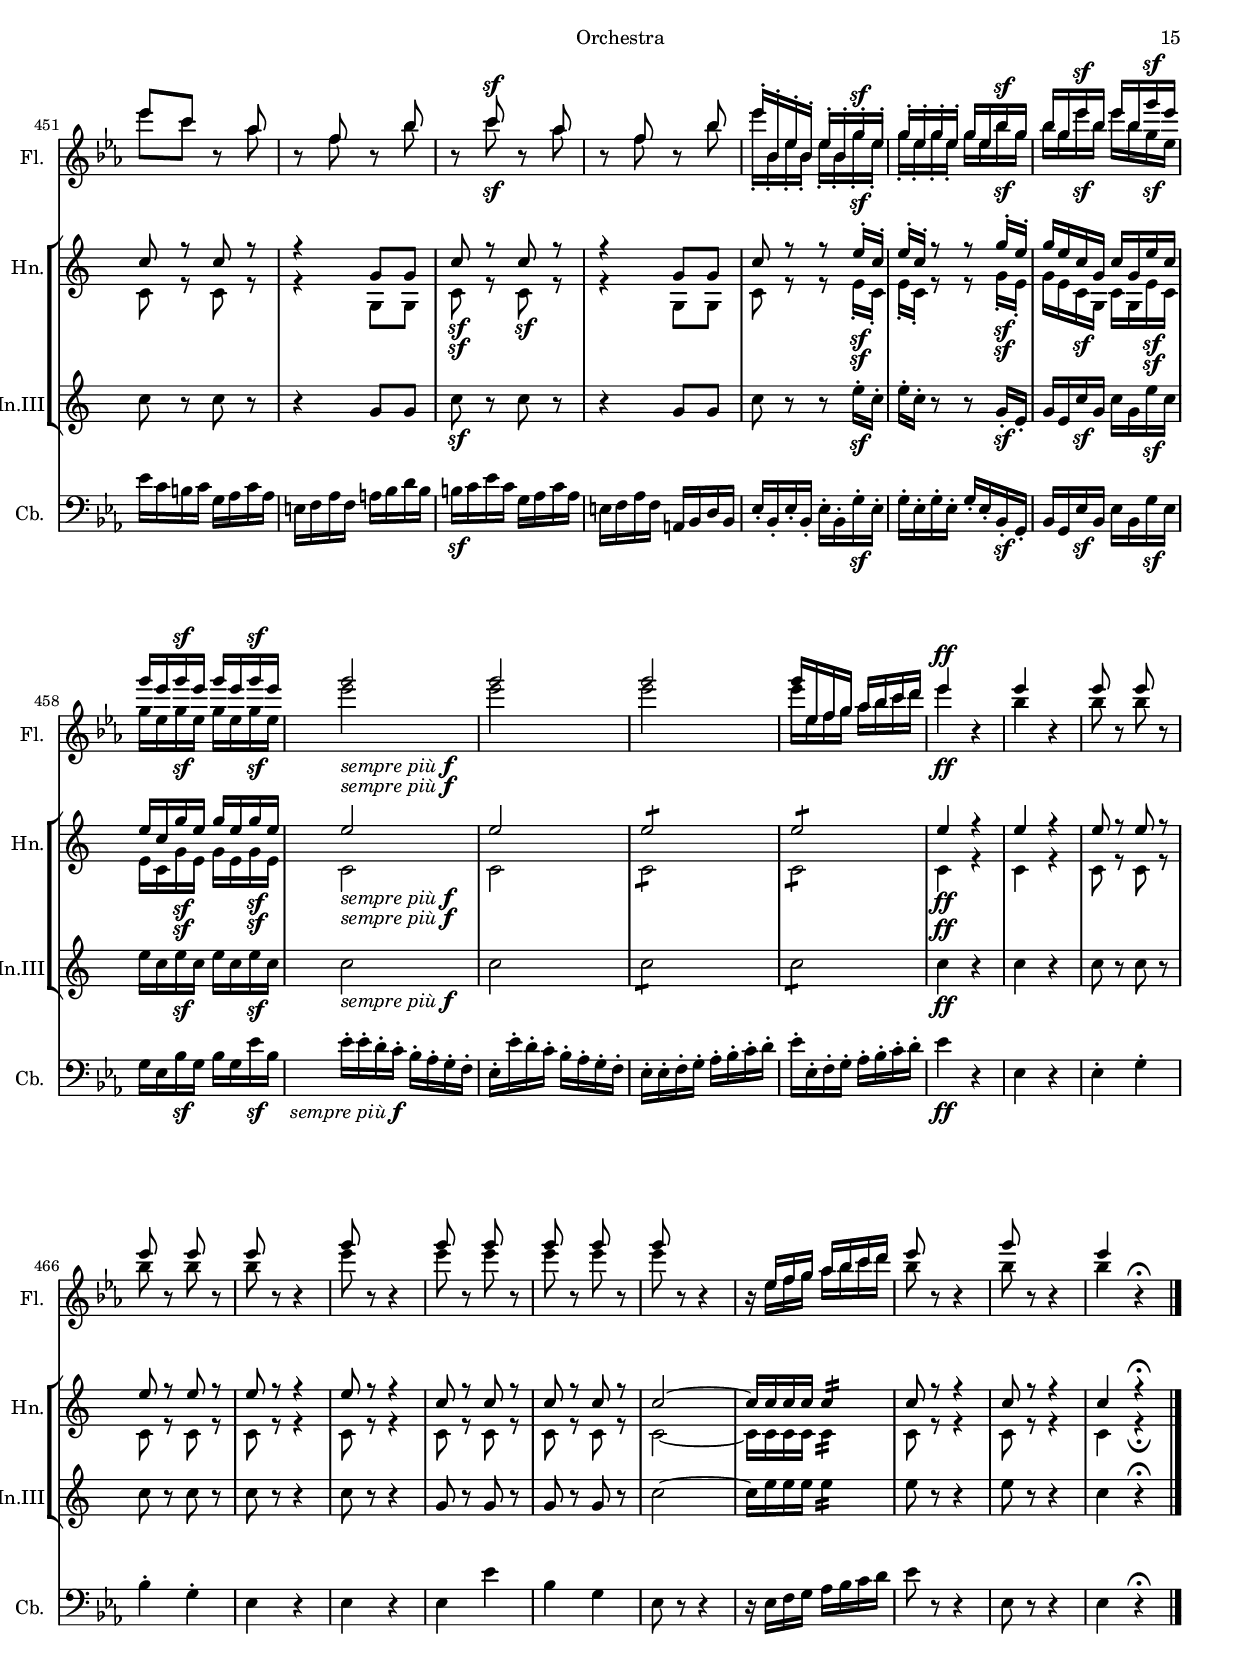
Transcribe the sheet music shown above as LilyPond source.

\version "2.12.2"

\version "2.12.2"

\include "defs.lyi"

fluteOneMvtIV = \relative c'''
{
  \key c \minor
  R2*6 |
  d4\ff r |
  f-. f-. |
  f-. f-.\sf |
  r f\sf |
  d2\ff\fermata |
  R2*8 |
  r4 ees,8\p r |
  r4 bes'8 r |
  r4 bes,8 r |
  r4 ees8 r |
  r8 ees r d |
  r ees r e |
  f-. d-. ees-. a,-. |
  bes4-. r |
  R2 |
  bes'8-.\ff bes-. bes-. r |
  R2 |
  bes4.\p\fermata r8 |
  R2*5 |
  bes8-.\ff bes-. bes-. r |
  R2 |
  bes4.\p\fermata r8 |
  r4 g8 r |
  r4 aes8 r |
  r bes r bes |
  r4 ees,8 r |
  R2 |

  %repeat
  R2*6 |
  %first ending
  R2*2 |
  %second ending
  r4 r8

  %repeat
  r8 |
  R2*3 |
  r4.\fermata r8 |
  R2*3 |
  r4 r8

  %repeat
  r8 |
  R2*7 |
  r4 r8

  %repeat
  r8 |
  R2*3 |
  r4.\fermata r8 |
  R2*3 |
  r4 r8
  %end repeat

  r8 |
  bes'2~\p | bes~ | bes~ | bes |
  bes8(_\mCresc ees) bes( f') |
  bes,(\sf ees) r4 |
  R2 |
  r8 c(\p f,) r |
  r8 ees'-.\f ees-. ees-. |
  r d-. d-. d-. |
  r f-. f-. f-. |
  r ees-. ees-. ees-. |
  ees ees f f |
  ees\sf ees e c |
  c f bes, ees |
  ees ees d r |
  R2*3 |
  r4.\fermata r8 |
  R2*4 |
  r8 bes-.\f bes-. bes-. |
  bes bes bes r |
  r bes bes bes |
  d4.\f\fermata r8 |
  r8 ees-. ees-. ees-. |
  r f f f |
  g g f f |
  ees r r4 |
  R2*2 |
  des4.(\sf bes8) |
  a-._\mCresc ees'-. f-. b,-. |
  c c_\mCresc c c |
  b\f b c c |
  b b c c |
  b4-.\ff g'-. |
  g-. r |
  R2*28 |
  c,2_\mCresc |
  g'2~\f |
  g4 c, |
  c c |
  \repeat unfold 2
  {
    c4. c8 |
    \repeat tremolo 4 c8 |
  }
  c8 r r4 |
  R2*5 |
  c2( |
  bes4. c8) |
  des2 |
  c4. d16 c |
  b8 r r4 |
  R2*3 |
  bes2\f |
  e8-. e,-. r4 |
  R2 |
  d'2\f |
  r4 f8-.\ff f,-. |
  f' f, f' f, |
  f' f, r4 |
  f'8 f, f' f, |
  fis'4.(\p d8) |
  cis4.( e8) |
  g4.( e8) |
  d4.( fis8) |
  a4_\mCresc a |
  a4.\sf\> fis8 |
  a16(\p g) e8-. g16( fis) d8-. |
  fis4( e8) d-. |
  fis-. fis-. fis-. d |
  cis-. cis-. cis-. e |
  g g g e |
  d d d fis |
  a_\mCresc a a a |
  a a a fis |
  g\p e fis d |
  fis fis e a,,16[ cis] |
  e g cis e g e cis g |
  e fis g e cis e a, cis |
  e g cis e g e cis g |
  e fis g a bes b c cis |
  d cis d cis d cis d cis |
  b a g fis e d cis b |
  a8 r
    \once \override Script #'script-priority = #-100
    e'4^\trill^\markup{\teeny\sharp} |
  d8 r8 r4 |
  r4 \times 2/3 {e'8\sf e e} |
  r4 \times 2/3 {g8\sf g g} |
  r4 \times 2/3 {e8\sf e e} |
  r4 \times 2/3 {e8 e e} |
  r4 \times 2/3 {fis8 fis fis} |
  r4 \times 2/3 {d8 d d} |
  d8 r cis r |
  d r r4 |
  fis2\ff |
  g4 gis( |
  a) cis, |
  d8 r r4 |
  R2*2 |
  fis,16( g a bes c d e fis) |
  g4 r |
  R2*6 |
  fis,16( g a bes c d e fis) |
  g4 r |
  R2*4 |
  c,2\sf |
  g'\sf |
  g,\sf |
  c\sf |
  ees\sf 
  d\sf |
  d4-. d-. |
  d8 r r4 |
  c2\sf |
  g'\sf |
  g,\sf |
  c\sf |
  ees\sf |
  d\sf |
  fis,16( g a bes c d e fis) |
  g4 r |
  ees2\sf |
  d\sf  |
  fis,16( g a bes c d e fis) |
  g8. d16 d8. d16 |
  \repeat unfold 3 {d8. d16 d8. d16} |
  d8-. d-. fis-. d-. |
  \repeat unfold 3 {g8 d fis d} |
  g4 r |
  g, r |
  g8\p r r4 |
  r4 r8 c8(_\mDolce |
  e4. c8) |
  b4.( d8) |
  f4.( d8) |
  c4.( e8) |
  g4-._\mCresc g-. |
  g4.\sf\> e8 |
  g16(\p f) d8-. f16( e) c8-. |
  e4( d8) r |
  R2*8 |
  f,2\p\< |
  bes |
  bes,\> |
  ees8\! r r4 |
  R2*14 |
  r8 ees\p g4~\sf |
  g8 ees-. d4~\sf |
  d8-. f-. aes-. f-. |
  ees( g) bes4(-. |
  bes-. bes-.) |
  R2*19 |
  bes2\ff |
  bes |
  ees4. g8-. |
  f-. ees-. d-. f-. |
  ees4. g8-. |
  f-. ees-. d-. aes'-. |
  g-. f-. ees-. g-. |
  f ees des f |
  ees des c ees |
  des c bes des |
  c d ees f |
  ges g aes ees |
  d4 r |
  R2*3 |
  r4 bes8 ees16 ees, |
  r4 aes8 d16 d, |
  R2 |
  r4 r8 d'8 |
  g4 f |
  ees d8-. d-. |
  d f aes aes |
  \repeat unfold 3
  {
    \repeat tremolo 4 aes8 |
  }
  aes2~ |
  aes~ |
  aes4 r |
  R2 |
  r4 f~\sf |
  f aes~\sf |
  aes4.\fermata r8 |

  %poco andante
  R2*20 |
  r8. d,16_\mCresc d8( ees16) r |
  r8. d16 d8( ees16) r |
  r16.\p\< a,32 a16( bes) r16.\> a32 a16( bes)\! |
  r8 bes r4 |
  R2*4 |
  r4 d16-._\mCresc ees8 ees16-. |
  r4 d16-. ees8 ees16-. |
  ees4(\p\< d8.\> f16)\! |
  ees8 r r4 |
  r8 bes8-.\ff bes4~\sf |
  \repeat unfold 3 {bes8 bes-. bes4~\sf |}
  bes16 ees ees ees r d d d |
  r ees\sf ees ees ees ees e e |
  f f d d ees ees a, a |
  bes ees ees ees d8 r |
  r8 bes-. bes4~\sf |
  bes8 f'-. f4~\sf |
  f8 f f f |
  f4.( fis8) |
  g ees ees4~\sf |
  ees8 ees ees4~\sf |
  \repeat tremolo 4 ees16 r d d d |
  ees8 r r4 |
  R2 |
  r4 d~_\mCresc |
  \times 4/6 {d16-. ees-. f-. ees-. d-. c-. }
    \times 4/6 {bes-. c-. bes-. aes-. g-. f-. } |
  ees8 r r4 |
  R2 |
  r4 d'(_\mCresc |
  \times 4/6 {des16( ees) f-. ees-. des-. c-. }
    \times 4/6 {bes-. aes-. g-. f-. ees-. des-. } |
  c8\p r r4 |
  R2*11 |
  fis'4-._\mSemprePiuF fis-. |
  fis2 |
  g2\ff |
  g4 fis |
  g8 r d16\p d r8 |
  \repeat unfold 2 {ees16 ees r8 fis,16 fis r8 |}
  f'16_\mCresc f r8 b,16 b r8 |
  f'16_\mDecresc f r8 b,16 b r8 |
  d16\p d r8 c16 c r8 |
  ees16 ees r8 fis,16 fis r8 |
  g16\< g r8 d'16 d r8 |
  ees16\> ees r8 fis,16 fis r8\! |
  g16_\mDecresc g r8 g'16 g r8 |
  g16\pp g r8 fis16 fis r8 |

  %presto
  g2~\ff |
  g16 f ees d ees d c bes |
  c bes a g aes g f ees |
  d8 f'16 ees d bes c d |
  ees8 r r4 |
  R2*3 |
  r8. ees16 g8.(\sf ees16) |
  d8 r16 f aes8.(\sf f16) |
  \repeat tremolo 4 ees16 ees8.(\sf g16) |
  aes f f f d8.(\sf f16) |
  \repeat tremolo 4 g16^\staccatoFour ees( g) g-. g-. |
  aes-. f-. f-. f-. d( f) f-. f-. |
  \repeat unfold 2 {g\sf g ees g aes\sf f d f |}
  g ees, f g aes\sf g aes a |
  bes\sf a bes b c\sf b c d |
  ees8 c r aes |
  r f r bes |
  r c\sf r aes |
  r f r bes |
  ees16-. bes,-. ees-. bes-. ees-. bes-. g'-.\sf ees-. |
  g-. ees-. g-. ees-. g ees bes'\sf g |
  bes g ees'\sf bes ees bes g'\sf ees |
  \repeat unfold 2 {g ees g\sf ees} |
  g2_\mSemprePiuF |
  g |
  g |
  g16 ees, f g aes bes c d |
  ees4\ff r |
  ees r |
  \repeat unfold 5 {ees8 r} r4 |
  g8 r r4 |
  \repeat unfold 5 {g8 r} r4 |
  r16 ees, f g aes bes c d |
  ees8 r r4 |
  g8 r r4 |
  ees4 r\fermata |
}


\version "2.12.2"

\include "defs.lyi"

fluteTwoMvtIV = \relative c'''
{
  \key c \minor
  R2*6 |
  bes4\ff r |
  d-. d-. |
  d-. d-.\sf |
  r d\sf |
  aes2\sf\fermata |
  R2*8 |
  r4 ees8\p r |
  r4 bes'8 r |
  r4 bes,8 r |
  r4 ees8 r |
  r8 ees r d |
  r ees r e |
  f-. d-. ees-. a,-. |
  bes4-. r |
  R2 |
  bes'8-.\ff bes-. bes-. r |
  R2 |
  bes4.\fermata\p r8 |
  R2*5 |
  bes8-.\ff bes-. bes-. r |
  R2 |
  bes4.\fermata\p r8 |
  r4 g8 r |
  r4 aes8 r |
  r bes r bes |
  r4 ees,8 r |
  R2 |

  %repeat
  R2*6 |

  %first ending
  R2*2 |

  %second ending
  r4 r8

  %repeat
  r8 |
  R2*3 |
  r4.\fermata r8 |
  R2*3 |
  r4 r8

  %repeat
  r8 |
  R2*7 |
  r4 r8

  %repeat
  r8 |
  R2*3 |
  r4.\fermata r8 |
  R2*3 |
  r4 r8
  %end repeat

  r8 |
  R2*4 |
  ees4(_\mCresc f) |
  ees4\sf r |
  R2*2 |
  r8 bes'-.\f bes-. bes-. |
  \repeat unfold 3
  {
    r8 bes-. bes-. bes-. |
  }
  bes bes bes bes |
  bes\sf bes bes bes |
  aes bes g c |
  bes bes bes r |
  R2*3 |
  r4.\fermata r8 |
  R2*4 |
  r8 bes-.\f bes-. bes-. |
  bes bes bes r |
  r8 d,16( ees f g aes g) |
  aes4.\fermata\f r8 |
  r8 bes-. bes-. bes-. |
  r ees ees ees |
  ees ees d d |
  bes r r4 |
  R2*4 |
  r8 g_\mCresc a a |
  g\f g a a |
  g g a a |
  g4-.\ff b-. |
  b-. r |
  R2*28 |
  c2_\mCresc |
  g'2~\f |
  g4 c, |
  c c |
  \repeat unfold 2
  {
    c4. c8 |
    \repeat tremolo 4 c8 |
  }
  c8 r r4 |
  R2*4 |
  r4 bes~( |
  bes aes |
  g ges8 a) |
  bes2 |
  a4 aes8 aes |
  g r r4 |
  R2*3 |
  bes2\f |
  e8-. e,-. r4 |
  R2 |
  d'2\f |
  r4 d8-.\f d,-. |
  d' d, d' d, |
  d' d, r4 |
  d'8 d, d' d, |
  d'\p r r4 |
  R2*10 |
  r4 r8 a |
  a_\mCresc a a a |
  a a a b |
  b\p a a a |
  a a a r |
  R2*8 |
  \repeat unfold 3
  {
    r4 \times 2/3 {cis8\sf cis cis} |
  }
  r4 \times 2/3 {cis8 cis cis} |
  r4 \times 2/3 {d8 d d} |
  r4 \times 2/3 {b8 b b} |
  a8 r a r |
  a r r4 |
  d2\ff |
  d4 d( |
  fis) b, |
  fis16( d e fis g a bes c) |
  d4-._\mSempreF d8.-. d16-. |
  d4-. d8.-. d16-. |
  d8. c16 bes8. a16 |
  bes8. c16 bes8. a16 |
  \acciaccatura a8 g8.-. fis16-. g8.-. bes16-. |
  a8.-. bes16-. c8.-. a16-. |
  fis8.-. g16-. a8.-. f16-. |
  g16( d e fis g a bes c) |
  d4-. d8.-. d16-. |
  d4-. d8.-. d16-. |
  d8. c16 bes8. a16 |
  bes8. c16 bes8. a16 |
  \acciaccatura a8 g8.-. fis16-. g8.-. bes16-. |
  a8.-. bes16-. c8.-. a16-. |
  fis8.-. g16-. a8.-. f16-. |
  g8 r r4 |
  c2\sf |
  g'\sf |
  g,\sf |
  c\sf |
  c\sf |
  c\sf |
  c4-. c-. |
  bes8 r r4 |
  c2\sf |
  g'\sf |
  g,\sf |
  c\sf |
  c\sf |
  c\sf |
  c,4 c |
  b c'~\sf |
  c2 |
  c\sf |
  c,4 c |
  bes8. d'16 d8. d16 |
  \repeat unfold 6 {d8. d16} |
  d8-. bes-. c-. c-. |
  \repeat unfold 3
  {
    bes bes c c |
  }
  bes4 r |
  g r |
  g8\p r r4 |
  R2*19 |
  bes,2\p\> |
  ees8\! r r4 |
  R2*14 |
  r8 ees\p g4~\sf |
  g8 ees-. d4~\sf |
  d8-. f-. aes-. f-. |
  ees( g) bes4(-. |
  bes-. bes-.) |
  R2*19 |
  bes2\ff |
  bes |
  ees4. bes8-. |
  aes-. g-. f-. bes-. |
  bes4. bes8-. |
  aes-. g-. f-. f'-. |
  ees-. d-. c-. ees-. |
  des c bes des |
  c bes aes c |
  bes aes g bes |
  aes bes bes bes |
  bes bes ees ees |
  d4 r |
  R2*3 |
  r4 bes8 ees16 ees, |
  r4 aes8 d16 d, |
  R2 |
  r8 a'8 d4~ |
  d8 c4 bes8~ |
  bes( aes) aes aes |
  aes d f f |
  \repeat unfold 3
  {
    \repeat tremolo 4 f8 |
  }
  f8 ees d ees |
  d ees d ees |
  d4 r |
  R2 |
  r4 aes~\sf |
  aes d~\sf |
  d4.\fermata

  %poco andante
  r8 |

  R2*30 |
  g,4(\p\< bes8.\> aes16) |
  g8\! r r4 |
  r8 bes8-.\ff bes4~\sf |
  \repeat unfold 3 {bes8 bes-. bes4~\sf |}
  bes16 bes bes bes r bes bes bes |
  r bes\sf bes bes bes bes bes bes |
  bes bes bes bes bes bes a a |
  bes bes bes bes bes8 r |
  r8 bes-. bes4~\sf |
  bes8 bes-. bes4~\sf |
  bes8 bes bes bes |
  bes bes bes4~ |
  bes8 bes bes4(\sf |
  c8) aes aes4(\sf |
  \repeat tremolo 4 bes16) r16 bes bes bes |
  bes8 r r4 |
  R2*19 |
  cis4-._\mSemprePiuF cis-. |
  c2 |
  bes\ff |
  a4 a |
  bes8 r r4 |
  R2*10 |

  %presto
  g2~\ff |
  g16 f' ees d ees d c bes |
  c bes a g aes g f ees |
  d8 f16 ees d bes' c d |
  ees8 r r4 |
  R2*3 |
  r8. bes16 bes8.\sf bes16 |
  bes8[ r16 bes] d8.(\sf bes16) |
  \repeat tremolo 4 bes16 bes8.\sf bes16 |
  bes16 bes bes bes bes8.\sf bes16 |
  \repeat unfold 8 { \repeat tremolo 4 bes16 }
  bes16 ees, f g aes\sf g aes c |
  bes\sf a bes b c\sf bes c d |
  ees8 c r aes |
  r f r bes |
  r c\sf r aes |
  r f r bes |
  ees16-. bes,-. ees-. bes-. ees-. bes-. g'-.\sf ees-. |
  g-. ees-. g-. ees-. g ees bes'\sf g |
  bes g ees'\sf bes ees bes g\sf ees |
  \repeat unfold 2 {g ees g\sf ees} |
  ees'2_\mSemprePiuF |
  ees |
  ees |
  ees16 ees, f g aes bes c d |
  ees4\ff r |
  bes r |
  \repeat unfold 5 {bes8 r} r4 |
  ees8 r r4 |
  \repeat unfold 5 {ees8 r} r4 |
  r16 ees, f g aes bes c d |
  bes8 r r4 |
  bes8 r r4 |
  bes4 r\fermata |
}


\version "2.12.2"

\include "defs.lyi"

celloMvtIV = \relative c'
{
  \clef bass
  \key c \minor
  d4.\ff r8 |
  r4 g,16 f ees d |
  ees d c bes c bes a g |
  aes8 aes'16 g f g f ees |
  d ees f g f ees d c |
  bes4 bes |
  bes\ff r |
  d-. f-. |
  bes-.\sf r |
  bes,\sf r |
  bes2\sf\fermata |
}


\version "2.12.2"

\include "defs.lyi"

oboeOneMvtIV = \relative c'''
{
  \key c \minor
  R2*6 |
  aes4\ff r |
  aes-. aes-. |
  aes-. aes-.\sf |
  r aes\sf |
  aes2\sf\fermata |
}


\version "2.12.2"

\include "defs.lyi"

oboeTwoMvtIV = \relative c''
{
  \key c \minor
  R2*6 |
  f4\ff r |
  f-. f-. |
  f-. f-.\sf |
  r f\sf |
  d2\sf\fermata |
}


\version "2.12.2"

\include "defs.lyi"

violinOneMvtIV = \relative c'
{
  \key c \minor
  \appoggiatura {d16[ d']} d'4~\ff d16 c bes a |
  bes a g fis g f ees d |
  ees d c bes c bes a g |
  \repeat tremolo 8 aes 16 |
  aes4 r8. d16 |
  d8 r16 f f8 r16 aes |
  aes4-.\ff r |
  <aes bes, d,>-. <aes bes, d,>-. |
  <aes bes, d,>-.\sf r |
  <f bes, d,>\sf r |
  d,2\sf\fermata |
}


\version "2.12.2"

\include "defs.lyi"

violinTwoMvtIV = \relative c''
{
  \key c \minor
  <d d,>4~\ff <d d,>16 c bes a |
  bes a g fis g f ees d |
  ees d' c bes c bes a g |
  aes bes c bes aes bes aes g |
  f g aes bes aes g f ees |
  d8 r16 aes' aes8 r16 d |
  d4-.\ff r |
  <f bes, d,>-. <f bes, d,>-. |
  <f bes, d,>-.\sf r |
  <d f, bes,>\sf r |
  aes,2\sf\fermata |
}


\version "2.12.2"

\include "defs.lyi"

hornOneMvtIV = \relative c''
{
  \transposition ees
  R2*6 |
  d4\ff r |
  d-. d-. |
  d-. d-.\sf |
  r f\sf |
  f2\sf\fermata |

  R2*17 | %page 2
  g,8-.\ff g-. g-. r |
  R2 |
  g4.\p\fermata r8 |
  R2*5 |
  g8-.\ff g-. g-. r |
  R2 |
  g4.\p\fermata r8 |
  R2*5 |

  \repeat volta 2
  {
    R2*6 |
  }
  \alternative
  {
    { R2*2 | }
    { r4 r8 }
  }
  \repeat volta 2
  {
    r8 |
    R2*3 |
    R2^\fermataMarkup
    R2*3 |
    r4 r8
  }
  \repeat volta 2
  {
    r8 |
    R2*7 |
    r4 r8
  }
  \repeat volta 2
  {
    r8 |
    R2*3 |
    R2^\fermataMarkup
    R2*3 |
    r4 r8
  }
  r8 |
  c2\p |
  g' |
  g, |
  c |
  c4_\mCresc d |
  c4. e8-. |
  f-._\mDecresc d-. e-. c-. |
  e4( d8) r |
  r8 g,-.\f g-. g-. |
  \repeat unfold 3 { r8 g-. g-. g-. } |
  c c d d |
  c\sf r r e |
  f d e c |
  e4( d8) r |
  R2 |
  d8-.\f d-. d-. r |
  R2 |
  d4.\p\fermata r8 |
  c2 |
  d |
  e8 c d d |

  %page 5
  c r r4 |
  r8 g'-.\f g-. g-. |
  g-. g-. g-. r |
  r g g g |
  g4.\f\fermata r8 |
  r c,-. c-. c-. |
  r d d d |
  e e d d |
  c r r4 |
  R2*7 |
  e4-.\ff e-. |
  e-. r |
  R2*39 | %page 6, page 7
  r4 g~\sf |
  g c, |
  R2*2 |
  c2 |
  g'4 g, |
  R2*108 | %page 12
  \transposition f
  c2\p^\markup{\bold {in F}} |
  g' |
  g, |
  c4 r |
  R2*68 | %page 14
  \transposition ees
  d2~^\markup{\bold {in E\flat}} |
  d~ |
  d4 r |
  R2 |
  r4 g,~\sf |
  g d'~\sf |
  d4.\fermata r8 |

  %poco andante
  R2*6 |

  %page 16
  r4 r8 d8(\p |
  e4 d8) r |
  r4 ees8..( d32) |
  d4 r |
  r4 f8..(\sf e32) |
  e4 r |
  r4 g\< |
  g4.\sf\> g8( |
  f)\p f( e) e |
  << {e4( d8)} {s8\< s\> s\!} >> r8 |
  g,2~\p | g4 g8.. g32 |
  g2~ | g4 g8.. g32 |
  c2_\mCresc |
  d2 |
  e4(\p\< d)_\> |

  %page 17
  e8\! g,[_\mCresc g g] |
  g2~\p |
  g16 g'-. g-. g-. g-. g-. g-. g-. |
  g,2~ |
  g16 g'-. g-. g-. g-. g-. g-. g-. |
  g8 r r16 e_\mCresc g e |

  %page 18
  r4 r16 e g e |
  e4(\p\< g8. f16) |
  e8\! r r c8\ff |
  e4.\sf c8 |
  b4.\sf d8 |
  f4.\sf d8 |

  %page 19
  c4.\sf e8 |
  g4-. g-. |
  g4.\sf e8 |
  g16( f) d8-. f16( e) c8-. |
  e4( d8) g,16( fis) |
  g16-. a-. b-. c-. d-. e-. f-. e-. |
  f8-. f-. f-. g,16( fis) |
  g16-. a-. b-. c-. d-. e-. f-. e-. |
  f4.( fis8) |
  g4.\sf e8 |
  d4.\sf a'8 |
  c,4(\sf e8. d16) |

  %page 20
  c8 r r4 |
  r8 g'4\p e16 c |
  g2(_\mCresc |
  d') |
  c4\p r |
  \times 2/3 {r16 g' g}
    \times 2/3 {g g g}
    \times 2/3 {g( e) e-.}
    \times 2/3 {e( c) c-.} |
  c2_\mCresc |
  c2~ | c~\p | c~ | c~ |
  c8 c-. c-. c-. |
  c r r4 |

  %page 21
  R2 |
  c4-. c-. |
  c2 |
  c4-._\mCresc c-. |
  c2 |
  c4-.\f c-. |
  c2 |
  R2*2 |
  e2\ff |
  R2*12 |

  %presto
  e2~\ff |
  e8 r e r |
  R2*2 |
  r8 r16 c16 e8.(\sf c16) |
  d8 r16 d f8.(\sf d16) |
  \repeat tremolo 4 c16 e8.(\sf c16) |
  \repeat tremolo 4 d16 f8.(\sf d16) |
  \repeat tremolo 4 c16 e16(\sf c) c-. c-. |
  d d d d f(\sf d) d-. d-. |
  g2\sf |
  g2\sf |
  \repeat tremolo 8 g16 |
  \repeat tremolo 8 g16\sf |
  \repeat tremolo 8 g16\sf |
  \repeat tremolo 8 g16\sf |
  g8 r c,\sf r |
  c\sf r c\sf r |
  c r c r |
  r4 g8 g |
  c\sf r c\sf r |
  r4 g8 g |

  %page 24
  c8 r r e16-.\sf c-. |
  e-. c-. r8 r g'16-.\sf e-. |
  g e c g c g e'\sf c |
  e c g'\sf e g e g\sf e |
  e2_\mSemprePiuF |
  e2 |
  \repeat tremolo 4 e8 |
  \repeat tremolo 4 e8 |
  e4\ff r |
  e r |
  e8 r e r |
  e8 r e r |
  e8 r r4 |
  e8 r r4 |
  c8 r c r |
  c8 r c r |
  c2~ |
  c16 c c c \repeat tremolo 4 c16 |
  c8 r r4 |
  c8 r r4 |
  c4 r\fermata |
}


\version "2.12.2"

\include "defs.lyi"

hornTwoMvtIV = \relative c'
{
  \transposition ees
  R2*6 |
  g4\ff r |
  g-. g-. |
  g-. g-.\sf |
  r g\sf |
  g2\sf\fermata |
  R2*17 |
  g8-.\ff g-. g-. r |
  R2 |
  g4.\p\fermata r8 |
  R2*5 |
  g8-.\ff g-. g-. r |
  R2 |
  g4.\p\fermata r8 |
  R2*5

  %repeat
  R2*6 |
  %first ending
  R2*2 |
  %second ending
  r4 r8
  %repeat
  r8
  R2*3 |
  r4.\fermata r8 |
  r2*3 |
  r4 r8
  %repeat
  r8 |
  R2*7 |
  r4 r8
  %repeat
  r8
  R2*3 |
  r4.\fermata r8 |
  r2*3 |
  r4 r8
  %end repeat
  r8
  c2\p |
  g' |
  g, |
  c |
  e4_\mCresc g |
  e4.\sf g8-. |
  g-._\mDecresc g-. c-. c,-. |
  c4(\p g8) r |
  r g-.\f g-. g-. |
  r g-. g-. g-. |
  r g-. g-. g-. |
  r g-. g-. g-. |
  e' e g g |
  e\sf r r e' |
  d g,, c c |
  c4( g8) r |
  R2 |
  g'8-.\f g-. g-. r |
  R2 |
  g4.\p\fermata r8 |
  c2 |
  c |
  c8 e, g g |
  e r r4 |
  r8 g,-.\f g-. g-. |
  g g g r |
  r g g g |
  g4.\f\fermata r8 |
  r c-. c-. c-. |
  r c c c |
  c g g g |
  c r r4 |
  R2*7 |
  e4-.\ff e-. |
  e-. r |
  R2*39 |
  r4 g~\sf |
  g c, |
  R2*2 |
  c2 |
  g'4 g, |
  R2*65
  e'2\f |
  e |
  e4 e |
  e4. r8 |
  R2*4 |
  e2 |
  e |
  e8. e16 e8. e16 |
  e4. r8 |
  R2*11 |
  \repeat unfold 6 {e4 r} |
  e2~\p | \repeat unfold 4 {e~} | e |
  e4_\mCresc e |
  e2~\sf\> |
  e8\p e4 e8 |
  e4. r8 |
  R2*10 |
  g,2\p |
  c8 r r4 |
  R2*25 |
  r8 c-.\f e4~\sf |
  e8 c-. g4~ |
  g8 g'-. d'-. g,,-. |
  c-. e-. g4-.( |
  g-. g-.) |
  R2*6 |
  r4 c,~\ff |
  c2 |
  g' |
  g, |
  c4. c'8 |
  \repeat tremolo 4 g8 |
  e4. e8 |
  \repeat tremolo 4 e8 |
  e8 c c c |
  \repeat tremolo 4 c8 |
  c8 r r4 |
  R2 |
  r8 g4 g8 |
  g c c c |
  g2 |
  c4 c |
  R2*4 |
  \repeat unfold 8 {g4} |
  \repeat unfold 8 {g'8 g,} |
  d''2~ |
  d~ |
  d4 r |
  R2 |
  r4 g,,4~\sf |
  g g'~\sf |
  g4.\fermata r8 |
  R2*6 |
  r4 r8 c\p |
  c4( g8) r |
  r4 c,8..( g32) |
  g4 r |
  r b8..(\sf c32) |
  c4 r |
  c b8..(_\mCresc c32) |
  c4.\sf\> c'8~ |
  c\p g~ g c, |
  c4(\< g8)\> r\! |
  g2~\p | g4 g8.. g32 |
  g2~ | g4 g8.. g32 |
  c2_\mCresc
  c2 |
  c4(\p\< g)\> |
  c8\! g_\mCresc g g |
  g2~\p |
  g16 g'-. \repeat unfold 3 {d'-. g,-.} |
  g,2~ |
  g16 g'-. \repeat unfold 3 {d'-. g,-.} |
  c8 r r16 c,_\mCresc c' c, |
  r4 r16 c c' c, |
  c4(\p\< g)\> |
  c8\! r r4 |
  r8 g-.\ff g4~\sf |
  \repeat unfold 3 {g8 g-. g4~\sf |}
  g16 g g g r g g g |
  r g g g g g g g |
  \repeat tremolo 8 g16 |
  g g g g g8 r |
  r8 g-. g4~\sf |
  g8 g-. g4~\sf |
  g8 g g g~ |
  g g g4~ |
  g8 c c4~\sf |
  c8 c c4~\sf |
  c16 g g g r g g g |
  c8 r r4 |
  r8 g'4\p e16 c |
  g2(_\mCresc |
  g') |
  e4\p r |
  \times 2/3 {r16 g g}
    \times 2/3 {g g g}
    \times 2/3 {g( e) e}
    \times 2/3 {e( c) c}
  g2_\mCresc |
  c2~ | c~\p | c~ | c~ |
  c8 c-. c-. c-. |
  c r r4 |
  R2 |
  c4-. c-. |
  c2 |
  c4-._\mCresc c-. |
  c2 |
  c4-.\f c-. |
  c2 |
  R2*2 |
  e2\ff |
  R2*12 |

  %presto
  e2~\ff |
  e8 r e r |
  R2*2 |
  r8 r16 e c'8.(\sf e,16) |
  g8 r16 g d'8.(\sf g,16) |
  \repeat tremolo 4 e16 c'8.(\sf e,16) |
  \repeat tremolo 4 g16 d'8.\sf g,16 |
  \repeat tremolo 4 e16 c'(\sf e,) e-. e-. |
  g16 g g g d'(\sf g,) g-. g-. |
  g2\sf |
  g,2\sf |
  \repeat tremolo 8 g16 |
  \repeat unfold 3 {\repeat tremolo 8 g16\sf |}
  g8 r c\sf r |
  c\sf r c\sf r |
  c r c r |
  r4 g8 g |
  c\sf r c r |
  r4 g8 g |
  c r r e16-.\sf c-. |
  e-. c-. r8 r g'16-.\sf e-. |
  g e c\sf g c g e'\sf c |
  e c g'\sf e g e g\sf e |
  c2_\mSemprePiuF |
  c |
  \repeat tremolo 4 c8 |
  \repeat tremolo 4 c8 |
  c4\ff r |
  c r |
  \repeat unfold 4 {c8 r} |
  \repeat unfold 2 {c8 r r4}
  \repeat unfold 4 {c8 r} |
  c2~ |
  c16 c c c \repeat tremolo 4 c16 |
  \repeat unfold 2 {c8 r r4}
  c4 r \fermata
}


\version "2.12.2"

\include "defs.lyi"

hornThreeMvtIV = \relative c''
{
  \transposition ees
  R2*6 |
  g4\ff r |
  g-. g-. |
  g-. g-.\sf |
  r d'\sf |
  d2\sf\fermata |
  R2*17 |
  g,8-.\ff g-. g-. r |
  R2 |
  g4.\p\fermata r8 |
  R2*5 |
  g8-.\ff g-. g-. r |
  R2 |
  g4.\p\fermata r8 |
  R2*5

  %repeat
  R2*6 |
  %first ending
  R2*2 |
  %second ending
  r4 r8
  %repeat
  r8
  R2*3 |
  r4.\fermata r8 |
  r2*3 |
  r4 r8
  %repeat
  r8 |
  R2*7 |
  r4 r8
  %repeat
  r8
  R2*3 |
  r4.\fermata r8 |
  r2*3 |
  r4 r8
  %end repeat
  r8
  R2*4 |
  g4_\mCresc g |
  g4.\sf g8-. |
  g-._\mDecresc g-. c-. c-. |
  c4(\p g8) r |
  r e'-.\f e-. e-. |
  r f-. f-. f-. |
  r d-. d-. d-. |
  r c-. c-. c-. |
  e e d d |
  e\sf r r4 |
  r8 g, c c |
  c4( g8) r |
  R2*3 |
  r4.\fermata r8 |
  R2*4 |
  r8 g-.\f g-. g-. |
  g g g r |
  r g g g |
  g4.\f\fermata r8 |
  r g-. g-. g-. |
  r c c c |
  c c g g |
  e r r4 |
  R2*7 |
  e'4-.\ff e-. |
  e-. r |
  R2*110 |
  e2\f |
  e |
  e4 e |
  e4. r8 |
  R2*4 |
  e2 |
  e |
  e8. e16 e8. e16 |
  e4. r8 |
  R2*11 |
  \repeat unfold 6 {e4 r} |
  e2~\p | \repeat unfold 4 {e~} | e |
  e4_\mCresc e |
  e2~\sf\> |
  e8\p e4 e8 |
  e4. r8 |
  R2*10 |
  g,2\p |
  c8 r r4 |
  R2*25 |
  r8 c-.\f e4~\sf |
  e8 c-. g4~ |
  g8 d'-. f-. d-. |
  c-. e-. g4-.( |
  g-. g-.) |
  R2*6 |
  r4 c,~\ff |
  c2 |
  g' |
  g, |
  c4. e8 |
  \repeat tremolo 4 d8 |
  c4. e8 |
  \repeat tremolo 4 e8 |
  e8 c c c |
  \repeat tremolo 4 c8 |
  c8 r r4 |
  R2 |
  r8 g4 g8 |
  g c c c |
  g2 |
  c4 c |
  R2*4 |
  \repeat unfold 8 {g4} |
  \repeat unfold 8 {d'8 g,} |
  f'2~ |
  f~ |
  f4 r |
  R2 |
  r4 d4~\sf |
  d f~\sf |
  f4.\fermata r8 |
  g,4\p g |
  g4. r8 |
  R2*3 |
  r4 r8 c\p |
  c( f e c) |
  g4( g8) r |
  r4 c8..( g32) |
  g4 r |
  r d'8..(\sf c32) |
  c4 r |
  r f8..(_\mCresc e32) |
  e4.\sf\> e8~ |
  e\p d~ d c |
  c4(\< g8)\> r\! |
  R2*5 |
  c2 |
  c4(\p\< g)\> |
  c8\! r r4 |
  R2 |
  r16 d-.\p \repeat unfold 3 {f-. d-.} |
  R2 |
  r16 d-. \repeat unfold 3 {f-. d-.} |
  e8 r r16 c_\mCresc e c |
  r4 r16 c d c |
  c4(\p\< d)\> |
  c8\! r r4 |
  r8 g-.\ff g4~\sf |
  \repeat unfold 3 {g8 g-. g4~\sf |}
  g16 c c c r d d d |
  r c c c c g g g |
  \repeat tremolo 8 g16 |
  g g g g g8 r |
  r8 g-. g4~\sf |
  g8 g-. g4~\sf |
  g8 g g g~ |
  g g g4~ |
  g8 c c4~\sf |
  c8 c c4~\sf |
  c16 g g g r g g g |
  g8 r r4 |
  R2*6 |
  e'2(_\mCresc |
  f8) r r4 |
  R2*9 |
  ees4-.\f ees-. |
  ees2 |
  R2*15 |

  %presto
  e2~\ff |
  e8 r e r |
  R2*4 |
  r8 r16 g, c8.(\sf g16) |
  r8 r16 g g8.\sf g16 |
  r16 g g g c(\sf g) g-. g-. |
  r16 g g g d'(\sf g,) g-. g-. |
  \repeat tremolo 4 c16 g8.\sf( c16) |
  \repeat tremolo 4 d16 g,8.\sf( d'16) |
  \repeat tremolo 4 c16 e(\sf c) c-. c-. |
  g-. d'-. d-. d-. f(\sf d) d-. d-. |
  \repeat unfold 2 {c\sf c e c g\sf d' f d |}
  c8 r c\sf r |
  c\sf r c\sf r |
  c r c r |
  r4 g8 g |
  c\sf r c r |
  r4 g8 g |
  c r r e16-.\sf c-. |
  e-. c-. r8 r g16-.\sf e-. |
  g e c'\sf g c g e'\sf c |
  \repeat unfold 2 {e c e\sf c} |
  c2_\mSemprePiuF |
  c |
  \repeat tremolo 4 c8 |
  \repeat tremolo 4 c8 |
  c4\ff r |
  c r |
  \repeat unfold 4 {c8 r} |
  \repeat unfold 2 {c8 r r4}
  \repeat unfold 4 {g8 r} |
  c2~ |
  c16 e e e \repeat tremolo 4 e16 |
  \repeat unfold 2 {e8 r r4}
  c4 r \fermata
}


\version "2.12.2"

\include "defs.lyi"

bassoonOneMvtIV = \relative c'
{
  \clef bass
  \key c \minor
  R2*6 |
  d4\ff r |
  d-. d-. |
  d-. d-.\sf |
  r f\sf |
  f2\sf\fermata |
}


\version "2.12.2"

\include "defs.lyi"

bassoonTwoMvtIV = \relative c
{
  \clef bass
  \key c \minor
  R2*6 |
  bes4\ff r |
  bes-. bes-. |
  bes-. bes-.\sf |
  r d'\sf |
  d2\sf\fermata |
}


\version "2.12.2"

\include "defs.lyi"

violaMvtIV = \relative c'
{
  \clef alto
  \key c \minor
  <d d,>4~\ff <d d,>16 c bes a |
  bes a g fis g f' ees d |
  ees d c bes c bes a g |
  aes8 aes'16 g f g f ees |
  d ees f g f ees d c |
  bes8 r16 d d8 r16 f |
  f4-.\ff r |
  d-. f-. |
  bes-.\sf r |
  <bes f bes,>\sf r |
  bes,2\sf\fermata |
}


\version "2.12.2"

\include "defs.lyi"

clarinetOneMvtIV = \relative c''
{
  \transposition bes
  \key d \minor
  R2*6 |
  bes4\ff r |
  bes-. bes-. |
  bes-. bes-.\sf |
  r bes\sf |
  e2\sf\fermata |
}


\version "2.12.2"

\include "defs.lyi"

clarinetTwoMvtIV = \relative c''
{
  \transposition bes
  \key d \minor
  R2*6 |
  g4\ff r |
  g-. g-. |
  g-. g-.\sf |
  r g\sf |
  bes2\sf\fermata |
}


\version "2.12.2"

\include "defs.lyi"

timpaniMvtIV = \relative c
{
  \clef bass
  \key c \minor
  R2*6 |
  bes4\ff r |
  bes-. bes-. |
  bes-. r |
  bes\sf r |
  bes8\sf r4.\fermata |
}


\version "2.12.2"

\include "defs.lyi"

bassMvtIV = \relative c'
{
  \clef bass
  \key c \minor
  d4.\ff r8 |
  r4 g,16 f ees d |
  ees d c bes c bes a g |
  aes8 aes'16 g f g f ees |
  d ees f g f ees d c |
  bes4 bes |
  bes\ff r |
  d-. f-. |
  bes-.\sf r |
  bes,\sf r |
  bes2\sf\fermata |
  ees8\p^\pizz r r4 |
  bes'8 r r4 |
  bes,8 r r4 |
  ees8 r r4 |
  ees8 r d r |
  ees4 r8 e8 |
  f d ees a, |
  bes4 r |
  ees r |
  bes' r |
  bes, r |
  ees r |
  ees8 r d r |
  ees r r e |
  f-. d-. ees-. a,-. |
  bes4-. r |
  R2*3 |
  r4\fermata r8 aes'\p^\pizz |
  g r r4 |
  aes8 r r4 |
  bes8 r bes r |
  ees, r r4 |
  bes8\ff^\arco bes bes r |
  R2 |
  bes4.\p r8 |
  r4\fermata r8 aes'^\pizz
  g r r4 |
  aes8 r r4 |
  bes8 r bes r |
  ees, r r4 |
  R2 |

  %repeat
  R2*6 |

  %first ending
  R2*2 |

  %second ending
  r4 r8

  %repeat
  r8 |
  R2*3 |
  R2^\fermataMarkup
  R2*3 |
  r4 r8

  %repeat
  r8 |
  R2*7 |
  r4 r8

  %repeat
  r8 |
  R2*3 |
  R2^\fermataMarkup
  R2*3 |
  r4 r8
  %end repeat

  r8 |
  ees4\p^\pizz r |
  bes' r |
  bes, r |
  ees r |
  \crescTextCresc
  ees\< d |
  \crescHairpin
  ees r8\! e |
  \dimTextDecresc
  f\> d ees a, |
  \dimHairpin
  bes\p bes' bes, r |
  ees,16\f^\arco f g aes bes c d ees |
  f g aes g f ees d c |
  bes c d ees f g aes f |
  g aes bes c bes aes g f |
  ees g f ees d bes c d |
  ees\sf d ees des c d e c |
  f ees d bes ees d ees a, |
  bes ees g bes bes,8 r |
  R2 |
  bes8-.\f bes-. bes-. r |
  R2 |
  bes4.\p\fermata r8 |
  g'8^\pizz r r4 |
  aes8 r r4 |
  bes8 r bes, r |
  ees16-.\f^\arco bes'-. aes-. g-. f-. ees-. d-. c-. |
  bes a bes c d ees f e |
  f g aes g f ees d c |
  bes8 aes'16 g f ees d ees |
  bes4.\f\fermata r8 |
  g16 aes bes c d ees f g |
  aes g f ees d c bes aes |
  bes ees g bes bes, bes' bes, bes |
  ees8 r r4 |
  R2*5 |
  g,8\f g g g |
  g g g g |
  g4-.\ff g-. |
  g-. r |
  R2*20 |
  g'2\p |
  c |
  c, |
  f4. aes8-. |
  g-. f-. e-. g-. |
  f4. c'8-. |
  \crescTextCresc
  bes-.\< aes-. g-. bes-. |
  \crescHairpin
  aes-. g-. f-. aes-. |
  g-. f-. ees-. g-. |
  f-.\f ees-. d-. f~ |
  f e16 d e f g aes |
  bes8 bes bes bes |
  \repeat unfold 2
  {
    aes( c) f,-. r  |
    r g-. c,-. bes'-. |
  }
  a8 f16 e f g a bes |
  c8 bes a c |
  bes r r4 |
  R2*2 |
  ees,2\sf |
  aes |
  ees'4-. ees,-. |
  bes'2 |
  f'4 f,~ |
  f8 ees d f |
  ees c'16 b c bes aes g |
  fis8 d16 cis d c bes a |
  g8 g'16 fis g a bes g |
  ees8_\mPiuF ees16 d ees f ees d |
  cis8 cis16 b cis d e cis |
  d8 e16 f g a b cis |
  d cis d cis d a f d |
  aes'8\ff aes aes aes |
  aes aes aes aes |
  g g g g |
  g g g g |
  fis4\p r |
  fis^\pizz r |
  fis r |
  b r |
  \crescTextCresc
  cis\< a |
  \crescHairpin
  d\> r8 d, |
  cis\p a d fis |
  a, a' a, r |
  R2*8 |
  a4^\pizz\p r |
  a r |
  a r |
  g' r |
  fis r |
  g r |
  a8 r a, r |
  \times 2/3 {d8^\arco a' g} \times 2/3 {fis e d} |
  \times 2/3 {bes8(\sf a) a-.} r4 |
  \times 2/3 {b8( a) a-.} r4 |
  \times 2/3 {bes8( a) a-.} r4 |
  \times 2/3 {b8( a) a-.} \times 2/3 {a8( g) g-.} |
  \times 2/3 {g8( fis) fis-.} \times 2/3 {fis'8 fis fis} |
  \times 2/3 {a,8( g) g-.} \times 2/3 {g'8 g g} |
  \times 2/3 {a,8 a' a} \times 2/3 {a,8 a' a} |
  d,4 r |
  \times 4/6 {\repeat tremolo 6 c'8\ff} |
  \times 2/3 {b8 b b} \times 2/3 {bes bes bes} |
  \times 2/3 {a a a} \times 2/3 {a, a a} |
  d8 r r4 |
  \repeat unfold 2
  {
    g2\sf |
    d'\sf |
    d,\sf |
    g\sf |
    g4-._\moltoMarcato g-. |
    d'-. d-. |
    d,-. d-. |
    g8 r r4 |
  }
  \repeat unfold 2
  {
    \times 2/3 {g,8 g' g} \times 2/3 {g ees c} |
    \times 2/3 {g g' g} \times 2/3 {g d b} |
    \times 2/3 {g g' fis} \times 2/3 {g a b} |
    \times 2/3 {c g ees} \times 2/3 {g ees c} |
    aes2\sf |
    fis\sf |
    d4-. d-. |
  }
  \alternative
  {
    {g4 r |}
    {g4 aes\sf |}
  }
  aes aes |
  fis fis |
  d d' |
  g g |
  d d |
  g g |
  d d |
  \repeat unfold 4
  {
    g8 g d d' |
  }
  g,4 r |
  g r |
  g,8\p r r4 |
  R2 |
  c8\p^\pizz r r4 |
  g'8 r r4 |
  g,8 r r4 |
  c8 r r4 |
  \crescTextCresc
  c'4\< g |
  \crescHairpin
  e4\sf\> r8 c |
  b\p g c e |
  g, g' g, r |
  R2*7 |
  r4 r8 f'8(\pp\<^\arco |
  aes4. f8) |
  d4.( f8) |
  d4.(\> aes8) |
  g8\! r r4 |
  R2*14 |
  e'2\p |
  bes |
  bes' |
  ees,4. c8-. |
  d-. ees-. f-. d-. |
  \crescTextCresc
  ees4. aes8-.\< |
  \crescHairpin
  f-. g-. aes-. f-. |
  g4-.\! r |
  r g-. |
  c,-. c'-. |
  d4 r16 bes, c d |
  ees ees[\f f ees] d ees f g |
  aes bes c bes aes g f ees |
  d ees f ees d c bes aes |
  g bes ees d c bes aes g |
  f aes aes aes aes aes bes aes |
  g bes ees d c d ees c |
  d ees f ees d bes c d |
  ees d ees f g aes g f |
  e f g f e c d e |
  f e f g aes g aes f |
  g8 ees ees'4~\sf |
  ees aes,~\ff |
  aes8 g16 f ees4~\sf |
  ees d~ |
  d aes~ |
  aes g~ |
  g aes~ |
  aes g~ |
  g b~ |
  b c |
  f g aes aes, |
  ees' e |
  f8 f ges d |
  ees des c ces |
  \repeat unfold 14
  {
    \repeat tremolo 4 {bes16( a)} |
  }
  bes8( ces bes ces) |
  bes8( ces bes ces) |
  bes4-. bes'-. |
  bes-. bes-. |
  bes8 aes16 g f ees d c |
  bes8 c16 d ees f g aes |
  bes4.\sf\fermata

  %poco andante
  r8 |
  R2*8 |
  ees,,4(\p a8.. bes32) |
  bes4.( aes16 g) |
  f4( b8..\sf c32) |
  c4.( bes16 aes) |
  \crescTextCresc
  g4(\< d'8.. ees32) |
  \crescHairpin
  ees4.\sf\> des8 |
  c(\p d ees c) |
  bes-. bes'-. bes,-. r |
  bes^\pizz r d r |
  f r bes r |
  bes, r d r |
  f r aes, r |
  \crescTextCresc
  g\< r g' r |
  \crescHairpin
  aes, r aes' r |
  bes\p\< r bes,\> r |
  ees\! r r4 |
  bes8 r r4 |
  \times 2/3 {r16 bes'-.^\arco bes-.} \times 2/3 {bes-. bes-. bes-.}
    \times 2/3 {aes-. g-. f-.} \times 2/3 {ees-. d-. c-.} |
  bes8 r r4 |
  \times 2/3 {r16 aes'-. aes-.} \times 2/3 {aes-. aes-. g-.}
    \times 2/3 {f-. ees-. d-.} \times 2/3 {c-. bes-. aes-.} |
  \crescTextCresc
  g8 r \times 2/3 {r16 g'-.\< ees} \times 2/3 {bes-. ees-. g,-.} |
  \crescHairpin
  aes8\! r \times 2/3 {r16 aes'-. f} \times 2/3 {c-. f-. aes,-.} |
  bes8\p r \times 2/3 {r16 bes bes} \times 2/3 {bes bes bes} |
  ees8 r r ees\ff |
  g4.\sf ees8 |
  d4.\sf f8 |
  aes4.\sf f8 |
  ees4.\sf g8 |
  bes4-. bes-. |
  bes4.\sf g8 |
  bes16( aes) f8-. aes16( g) ees8-. |
  g4( f8) \times 2/3 {bes,16-. bes-. a-.} |
  \times 2/3 {bes16-. bes-. a-.} \times 2/3 {bes-. bes-. c}
    \times 2/3 {d-. d-. ees-.} \times 2/3 {f-. f-. g-.} |
  aes8-. aes-. aes-. \times 2/3 {bes,16-. bes-. a-.} |
  \times 2/3 {bes-. bes-. c} \times 2/3 {d-. d-. ees-.}
    \times 2/3 {f-. f-. g-.} \times 2/3 {aes-. aes-. g-.} |
  aes4.( a8) |
  bes4.\sf g8 |
  f4.\sf c'8 |
  ees,4(\sf g8. f16) |
  ees8 r r4 |
  ees8\p r r4 |
  \crescTextCresc
  bes8 r \times 4/6 {f'16-.\< g-. aes-. g-. f-. ees-.} |
  \crescHairpin
  \times 4/6 {d-. ees-. f-. ees-. d-. c-.} \times 4/6 {bes'-. c-. bes-. aes-. g-. f-.} |
  ees4\p r |
  ees8 r ees r |
  \crescTextCresc
  bes\< r r4 |
  \crescHairpin
  \times 2/3 {ees16-. ees-. f-.} \times 2/3 {g-. g,-. aes-.}
    \times 2/3 {bes-. c-. des-.} \times 2/3 {ees-. f-. g-.} |
  aes8[-.\p r16 ees]-. aes8[-. r16 ees]-. |
  bes'8[-. r16 ees,]-.  bes'8[-. r16 ees,]-. |
  g8[-. r16 ees]-.  g8[-. r16 ees]-. |
  aes8[-. r16 ees]-. aes-. aes-. ees-. c-. |
  \crescTextCresc
  aes8-.\< c-. des-. g,-. |
  \crescHairpin
  aes-. c-. ees-. aes,-. |
  a-. c-. ees-. bes-. |
  a-. c-. ees-. a,-. |
  \crescTextCresc
  bes-.\< ees-. ges-. ces,-. |
  \crescHairpin
  bes-. ees-. ges-. bes,-. |
  ces-. ees-. ges-. ces,-. |
  c-. fis-. a-. c,-. |
  cis-.\semprePiuF fis-. a-. cis-. |
  d,-. fis-. a-. d-. |
  d,-.\ff g-. bes-. d-. |
  d, d' d, d' |
  g,,\fp r r4 |
  g8 r r4 |
  g8 r r4 |
  \crescTextCresc
  g8\< r r4 |
  \dimTextDecresc
  g8\> r r4 |
  \crescHairpin
  \dimHairpin
  g8\p r g r |
  g r g r |
  g\< r g r |
  g\> r g r |
  \dimTextDecresc
  g\> r g r |
  \dimHairpin
  g\pp r g r |

  %presto
  g16\ff g' g g \repeat tremolo 4 g |
  g-. f-. ees-. d-. ees-. d-. c-. bes-. |
  c bes' a g aes g f ees |
  d ees f ees d bes c d |
  ees8 r r4 |
  bes8 r r4 |
  ees8 r r4 |
  bes8 r r4 |
  ees8 r r16 ees ees ees |
  bes8 r r16 bes bes bes |
  ees8[ r16 ees] g8.(\sf ees16) |
  d8[ r16 f] aes8.(\sf f16) |
  \repeat tremolo 4 ees16 g(\sf ees) ees-. ees-. |
  d-. f-. f-. f-. aes(\sf f) f-. f-. |
  \repeat unfold 2
  {
    ees-.\sf ees-. g-. ees-. d-.\sf f-. aes-. f-. |
  }
  ees ees f g aes\sf g aes a |
  bes\sf a bes b c\sf b c d |
  ees c b c g aes c aes |
  e f aes f a bes d bes |
  b\sf c ees c g aes c aes |
  e f aes f a, bes d bes |
  ees-. bes-. ees-. bes-. ees-. bes-. g'-.\sf ees-. |
  g-. ees-. g-. ees-. g-. ees-. bes-.\sf g-. |
  bes g ees'\sf bes ees bes g'\sf ees |
  g ees bes'\sf g bes g ees'\sf bes |
  ees-.\semprePiuF ees-. d-. c-. bes-. aes-. g-. f-. |
  ees-. ees'-. d-. c-. bes-. aes-. g-. f-. |
  ees-. ees-. f-. g-. aes-. bes-. c-. d-. |
  ees-. ees,-. f-. g-. aes-. bes-. c-. d-. |
  ees4\ff r |
  ees, r |
  ees-. g-. |
  bes-. g-. |
  ees r |
  ees r |
  ees ees' |
  bes g |
  ees8 r r4 |
  r16 ees f g aes bes c d |
  ees8 r r4 |
  ees,8 r r4 |
  ees4 r\fermata |
}


\version "2.12.2"

\include "defs.lyi"

trumpetOneMvtIV = \relative c''
{
  \transposition ees
  \key c \minor
  R2*6 |
  g4\ff r |
  g-. g-. |
  g-. r |
  g\sf r |
  g2\sf\fermata |
}


\version "2.12.2"

\include "defs.lyi"

trumpetTwoMvtIV = \relative c'
{
  \transposition ees
  \key c \minor
  R2*6 |
  g4\ff r |
  g-. g-. |
  g-. r |
  g\sf r |
  g2\sf\fermata |
}


\include "defs.lyi"

#(set-global-staff-size 17)
%#(set-default-paper-size "a3")

\paper
{
  #(define page-breaking ly:minimal-breaking)
  %ragged-last-bottom = ##f
}

instrument = "Orchestra"

\book
{
  \include "Header.lyi"
  \score
  {
    <<
      \new StaffGroup
      <<
        \new Staff
        {
          \override Staff.CombineTextScript #'avoid-slur = #'outside
          \set Staff.instrumentName = "Flutes"
          \set Staff.shortInstrumentName = "Fl."
          %\set Staff.printPartCombineTexts = ##f
          \partcombine
            \keepWithTag #'score \fluteOneMvtIV
            \keepWithTag #'score \fluteTwoMvtIV
        }
        \new Staff
        {
          \override Staff.CombineTextScript #'avoid-slur = #'outside
          \set Staff.instrumentName = "Oboes"
          \set Staff.shortInstrumentName = "Ob."
          %\set Staff.printPartCombineTexts = ##f
          \partcombine
            \keepWithTag #'score \oboeOneMvtIV
            \keepWithTag #'score \oboeTwoMvtIV
        }
        \new Staff
        {
          \override Staff.CombineTextScript #'avoid-slur = #'outside
          \set Staff.instrumentName = "Clarinets"
          \set Staff.shortInstrumentName = "Cl."
          %\set Staff.printPartCombineTexts = ##f
          \partcombine
            \keepWithTag #'score \clarinetOneMvtIV
            \keepWithTag #'score \clarinetTwoMvtIV
        }
        \new Staff
        {
          \override Staff.CombineTextScript #'avoid-slur = #'outside
          \set Staff.instrumentName = "Bassoons"
          \set Staff.shortInstrumentName = "Bs."
          %\set Staff.printPartCombineTexts = ##f
          \partcombine
            \keepWithTag #'score \bassoonOneMvtIV
            \keepWithTag #'score \bassoonTwoMvtIV
        }
      >>
      \new StaffGroup
      <<
        \new Staff
        {
          \override Staff.CombineTextScript #'avoid-slur = #'outside
          \set Staff.instrumentName = "Horns I,II"
          \set Staff.shortInstrumentName = "Hn."
          %\set Staff.printPartCombineTexts = ##f
          %\partcombine
          <<
            \new Voice {\voiceOne \keepWithTag #'score \hornOneMvtIV}
            \new Voice {\voiceTwo \keepWithTag #'score \hornTwoMvtIV}
          >>
        }
        \new Staff
        {
          \set Staff.instrumentName = "Horn III"
          \set Staff.shortInstrumentName = "Hn.III"
          << \hornThreeMvtIV \outlineMvtIV >>
        }
        \new Staff
        {
          \override Staff.CombineTextScript #'avoid-slur = #'outside
          \set Staff.instrumentName = "Trumpets"
          \set Staff.shortInstrumentName = "Tr."
          %\set Staff.printPartCombineTexts = ##f
          \partcombine
            \keepWithTag #'score \trumpetOneMvtIV
            \keepWithTag #'score \trumpetTwoMvtIV
        }
      >>
      \new Staff
      {
        \set Staff.instrumentName = "Timpani"
        \set Staff.shortInstrumentName = "Ti."
        \timpaniMvtIV
      }
      \new StaffGroup
      <<
        \new GrandStaff
        <<
          \new Staff
          {
            \set Staff.instrumentName = "Violin I"
            \set Staff.shortInstrumentName = "Vl.I"
            \violinOneMvtIV
          }
          \new Staff
          {
            \set Staff.instrumentName = "Violin II"
            \set Staff.shortInstrumentName = "Vl.II"
            \violinTwoMvtIV
          }
        >>
        \new Staff
        {
          \set Staff.instrumentName = "Viola"
          \set Staff.shortInstrumentName = "Va."
          \violaMvtIV
        }
        \new Staff
        {
          \set Staff.instrumentName = "Cello"
          \set Staff.shortInstrumentName = "Vc."
          \celloMvtIV
        }
        \new Staff
        {
          \set Staff.instrumentName = "Bass"
          \set Staff.shortInstrumentName = "Cb."
          << \bassMvtIV \outlineMvtIV >>
        }
      >>
    >>
    \header { piece = \MvtIV }
    \layout
    {
      %\context { \RemoveEmptyStaffContext }
    }
  }

  \score
  {
    <<
      \new Staff
      {
        \set Staff.midiInstrument = "flute"
        <<
          \fluteOneMvtIV
          \fluteTwoMvtIV
        >>
      }
      \new Staff
      {
        \set Staff.midiInstrument = "oboe"
        <<
          \oboeOneMvtIV
          \oboeTwoMvtIV
        >>
      }
      \new Staff
      {
        \set Staff.midiInstrument = "clarinet"
        <<
          \clarinetOneMvtIV
          \clarinetTwoMvtIV
        >>
      }
      \new Staff
      {
        \set Staff.midiInstrument = "bassoon"
        <<
          \bassoonOneMvtIV
          \bassoonTwoMvtIV
        >>
      }
      \new Staff
      {
        \set Staff.midiInstrument = "french horn"
        <<
          \hornOneMvtIV
          \hornTwoMvtIV
          \hornThreeMvtIV
        >>
      }
      \new Staff
      {
        \set Staff.midiInstrument = "trumpet"
        <<
          \trumpetOneMvtIV
          \trumpetTwoMvtIV
        >>
      }
      \new Staff
      {
        \set Staff.midiInstrument = "timpani"
        \timpaniMvtIV
      }
      \new Staff
      {
        \set Staff.midiInstrument = "string ensemble 1"
        <<
          \violinOneMvtIV
          \violinTwoMvtIV
          \violaMvtIV
          \celloMvtIV
          << \bassMvtIV \outlineMvtIV >>
        >>
      }
    >>
    \midi
    {
      \context
      {
        \Score
        tempoWholesPerMinute = #(ly:make-moment 76 2)
      }
    }
  }
}

